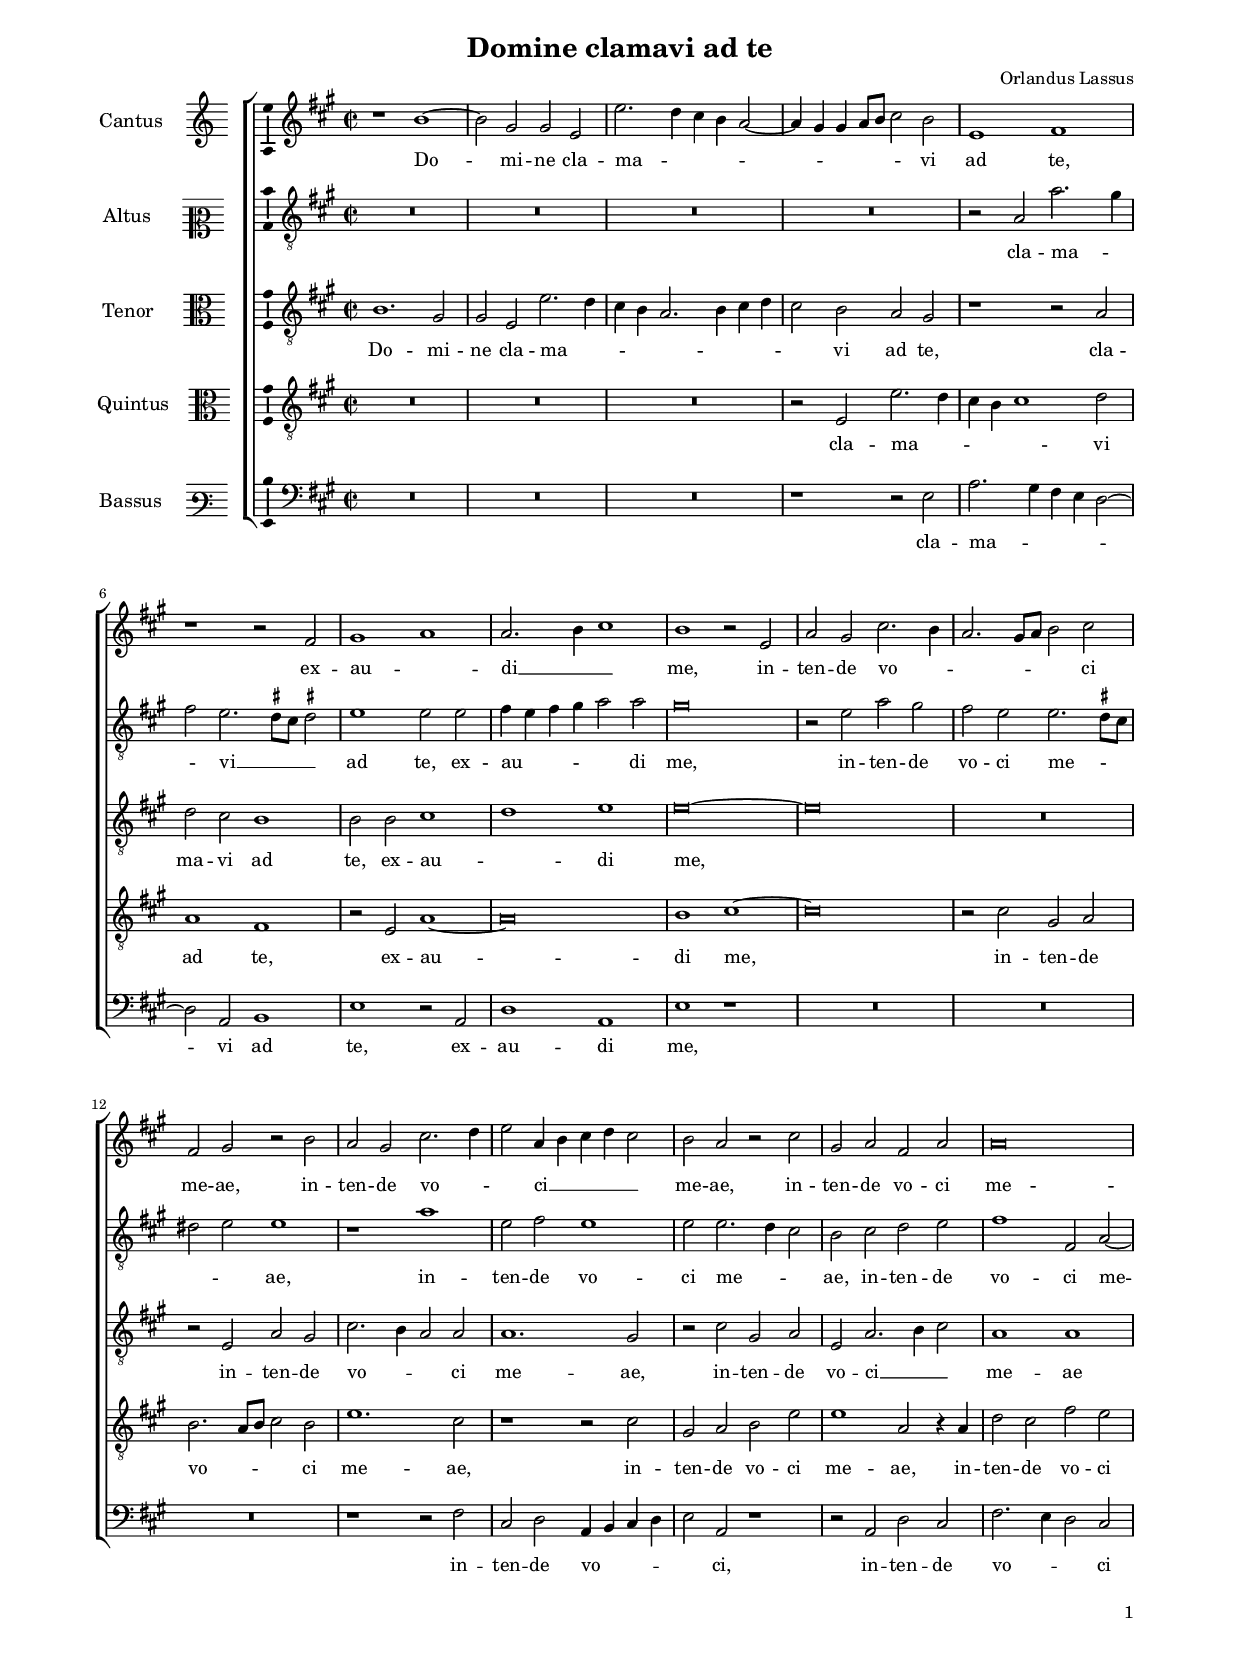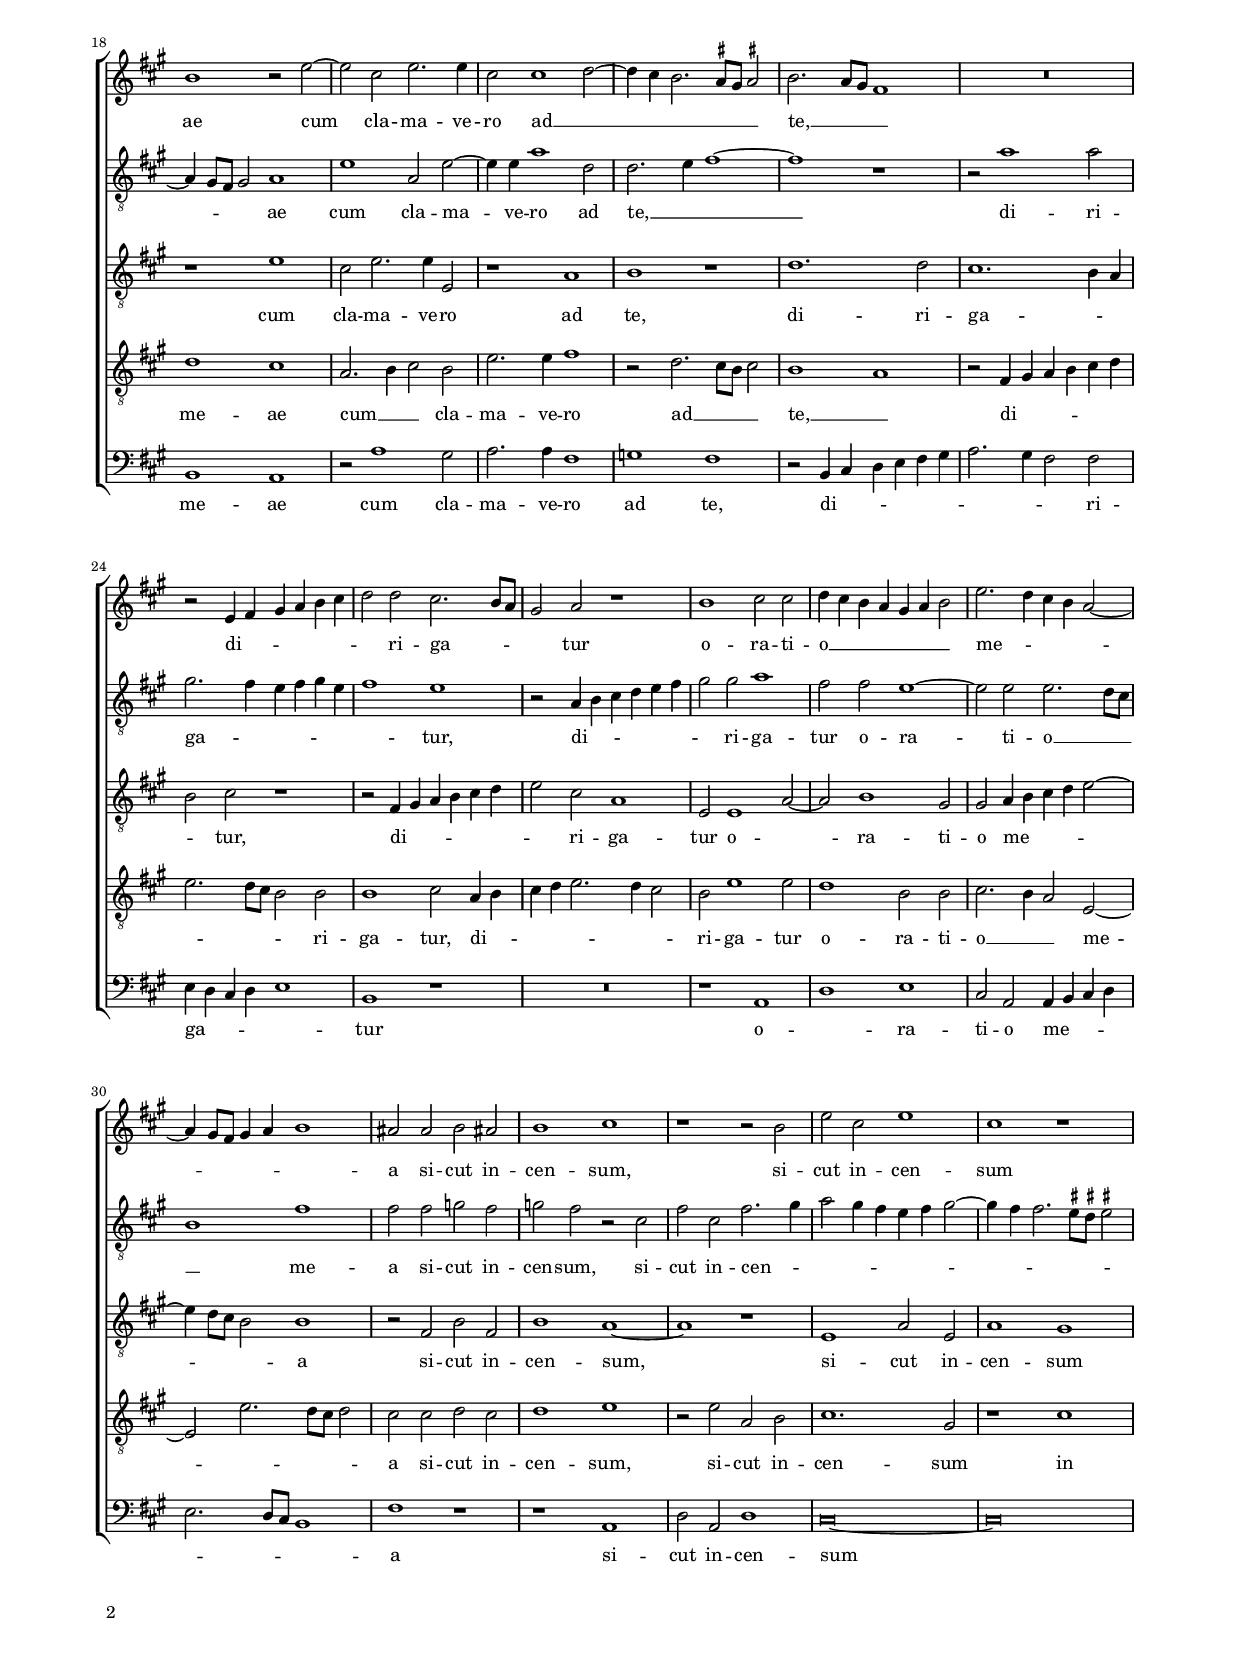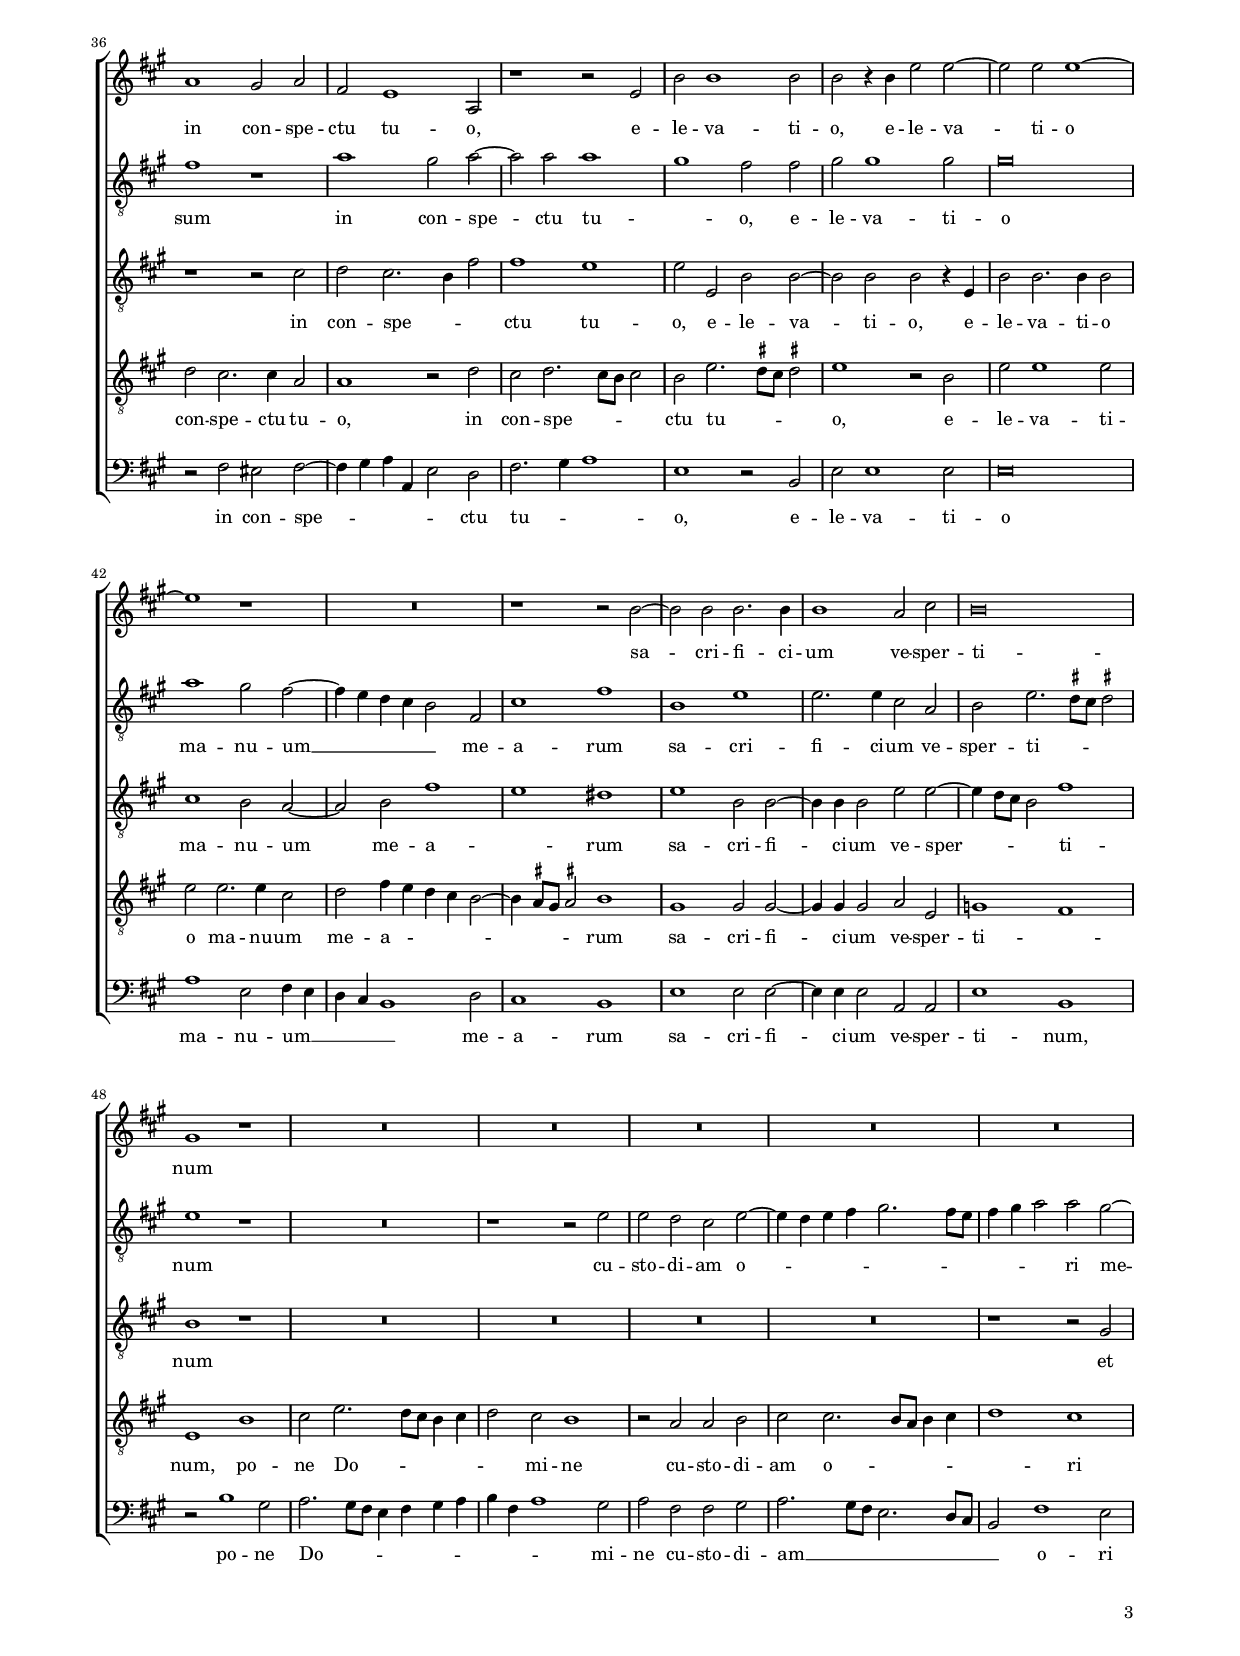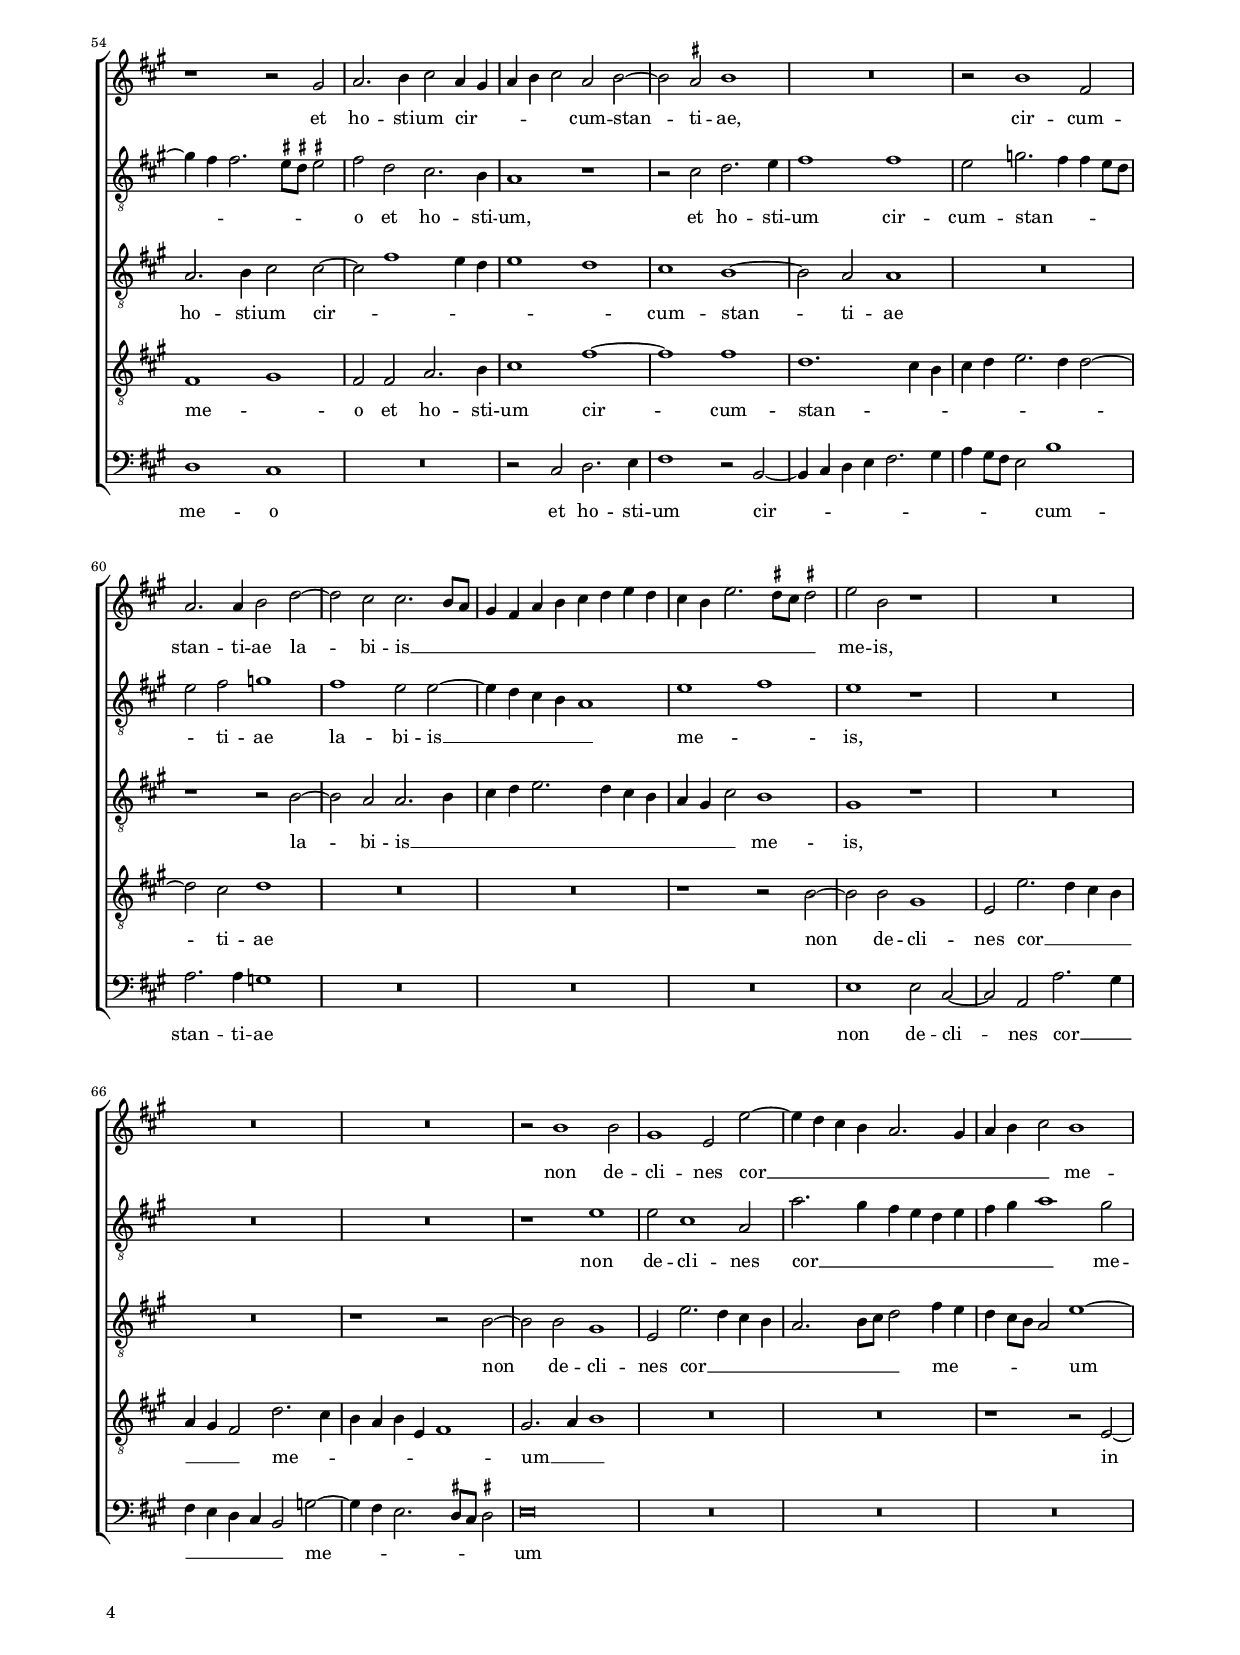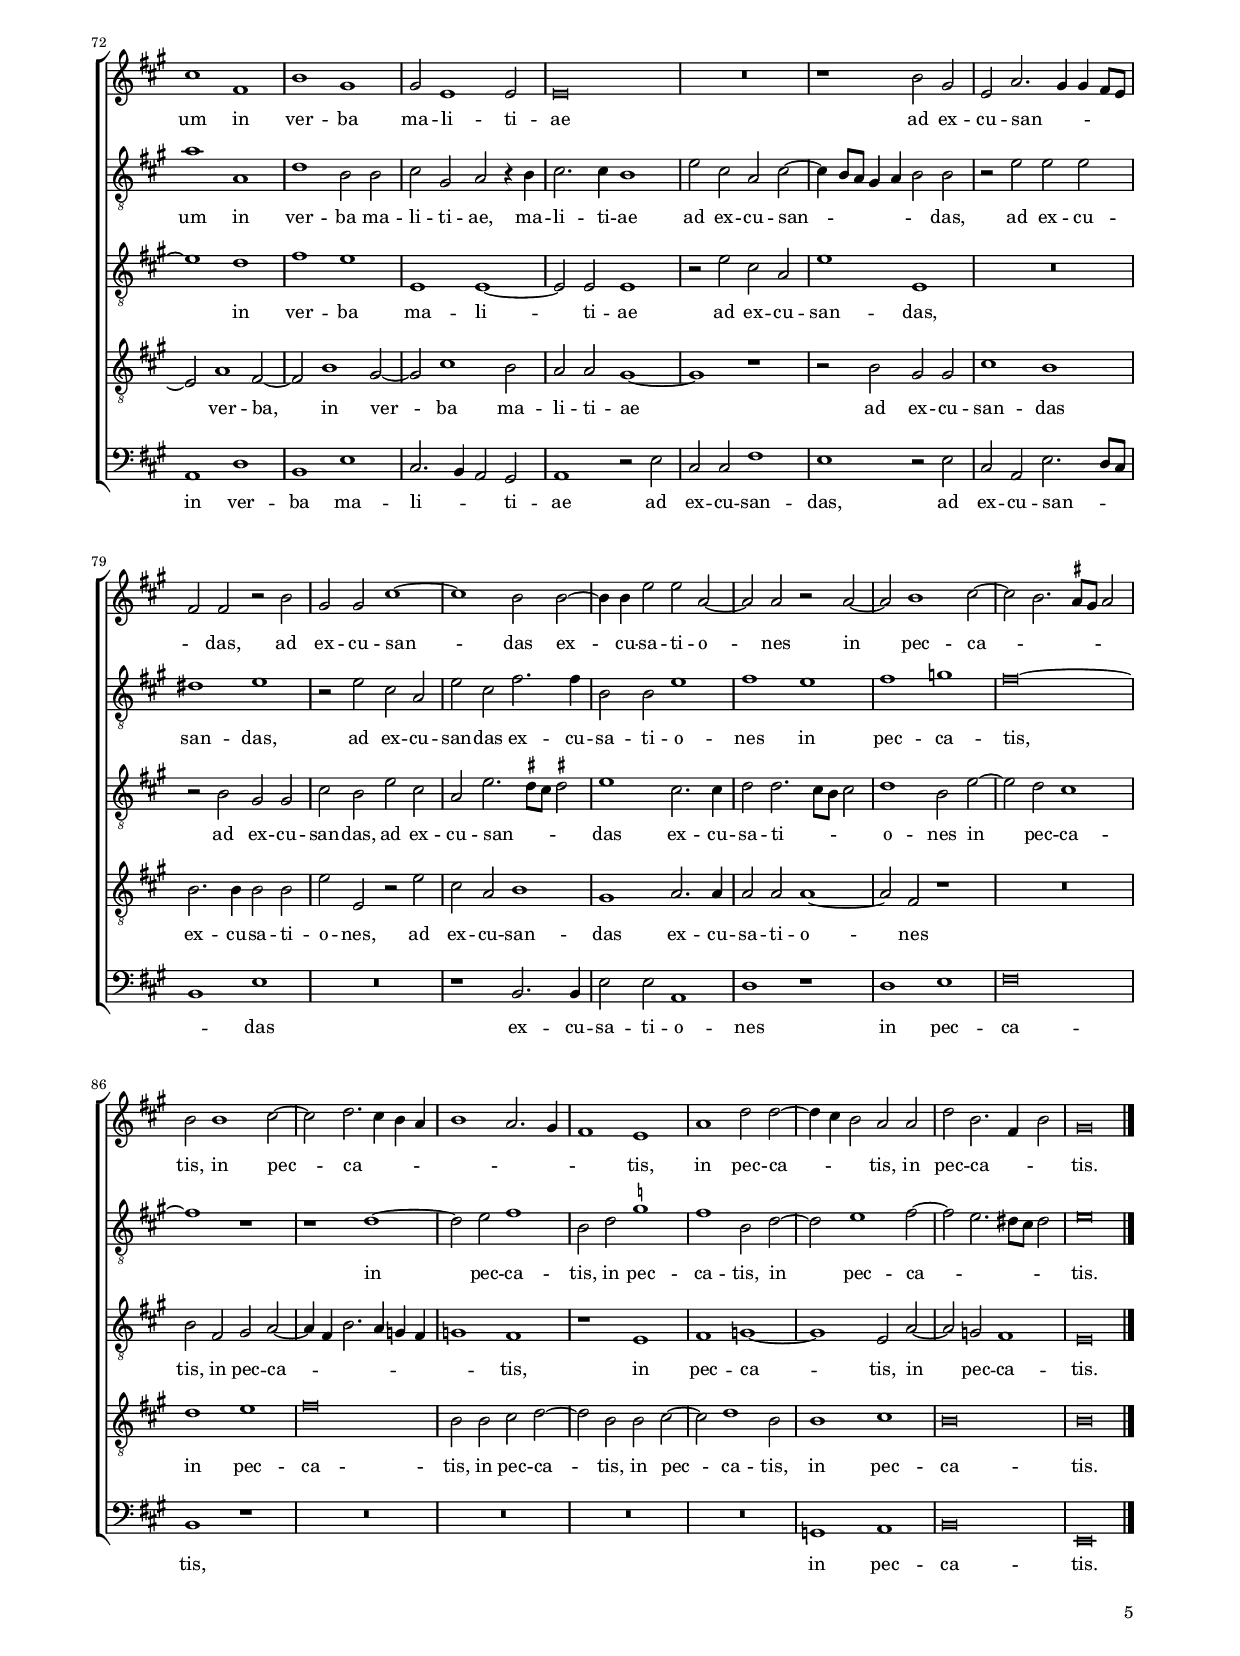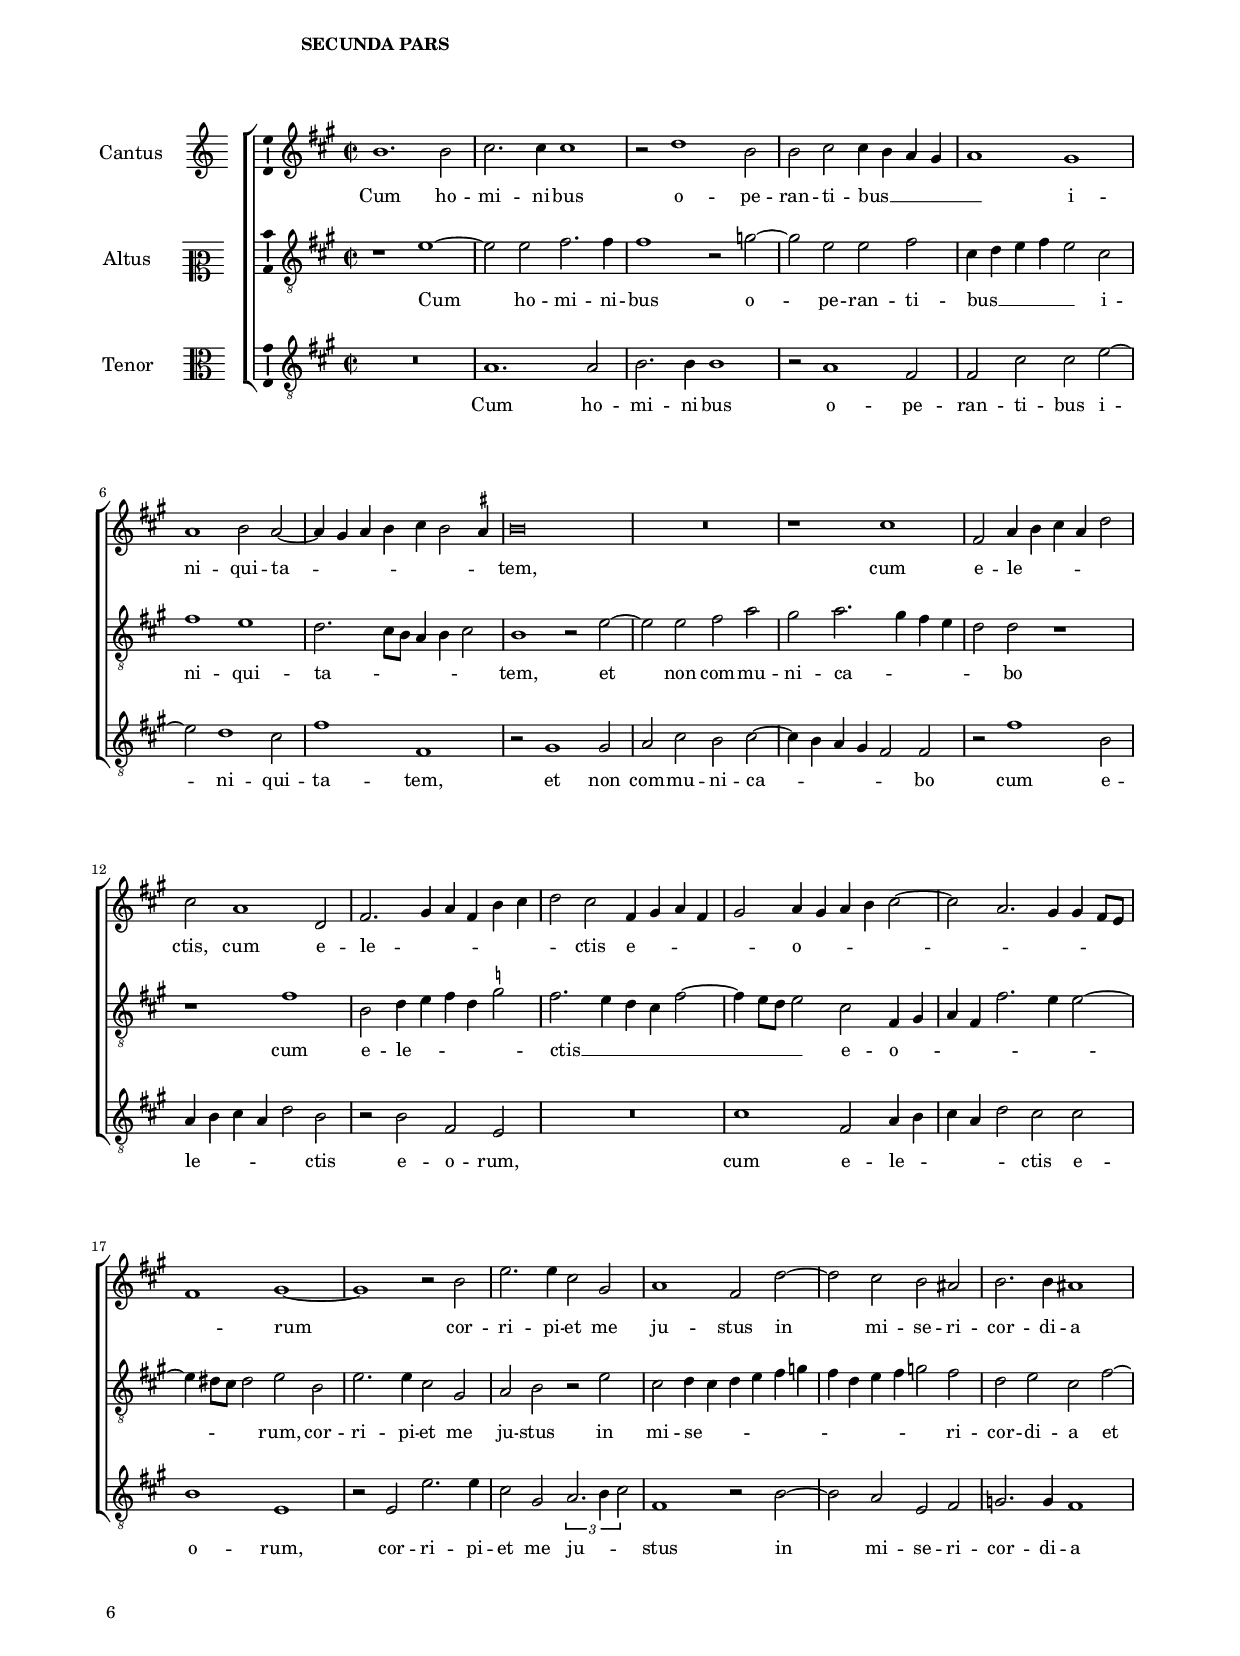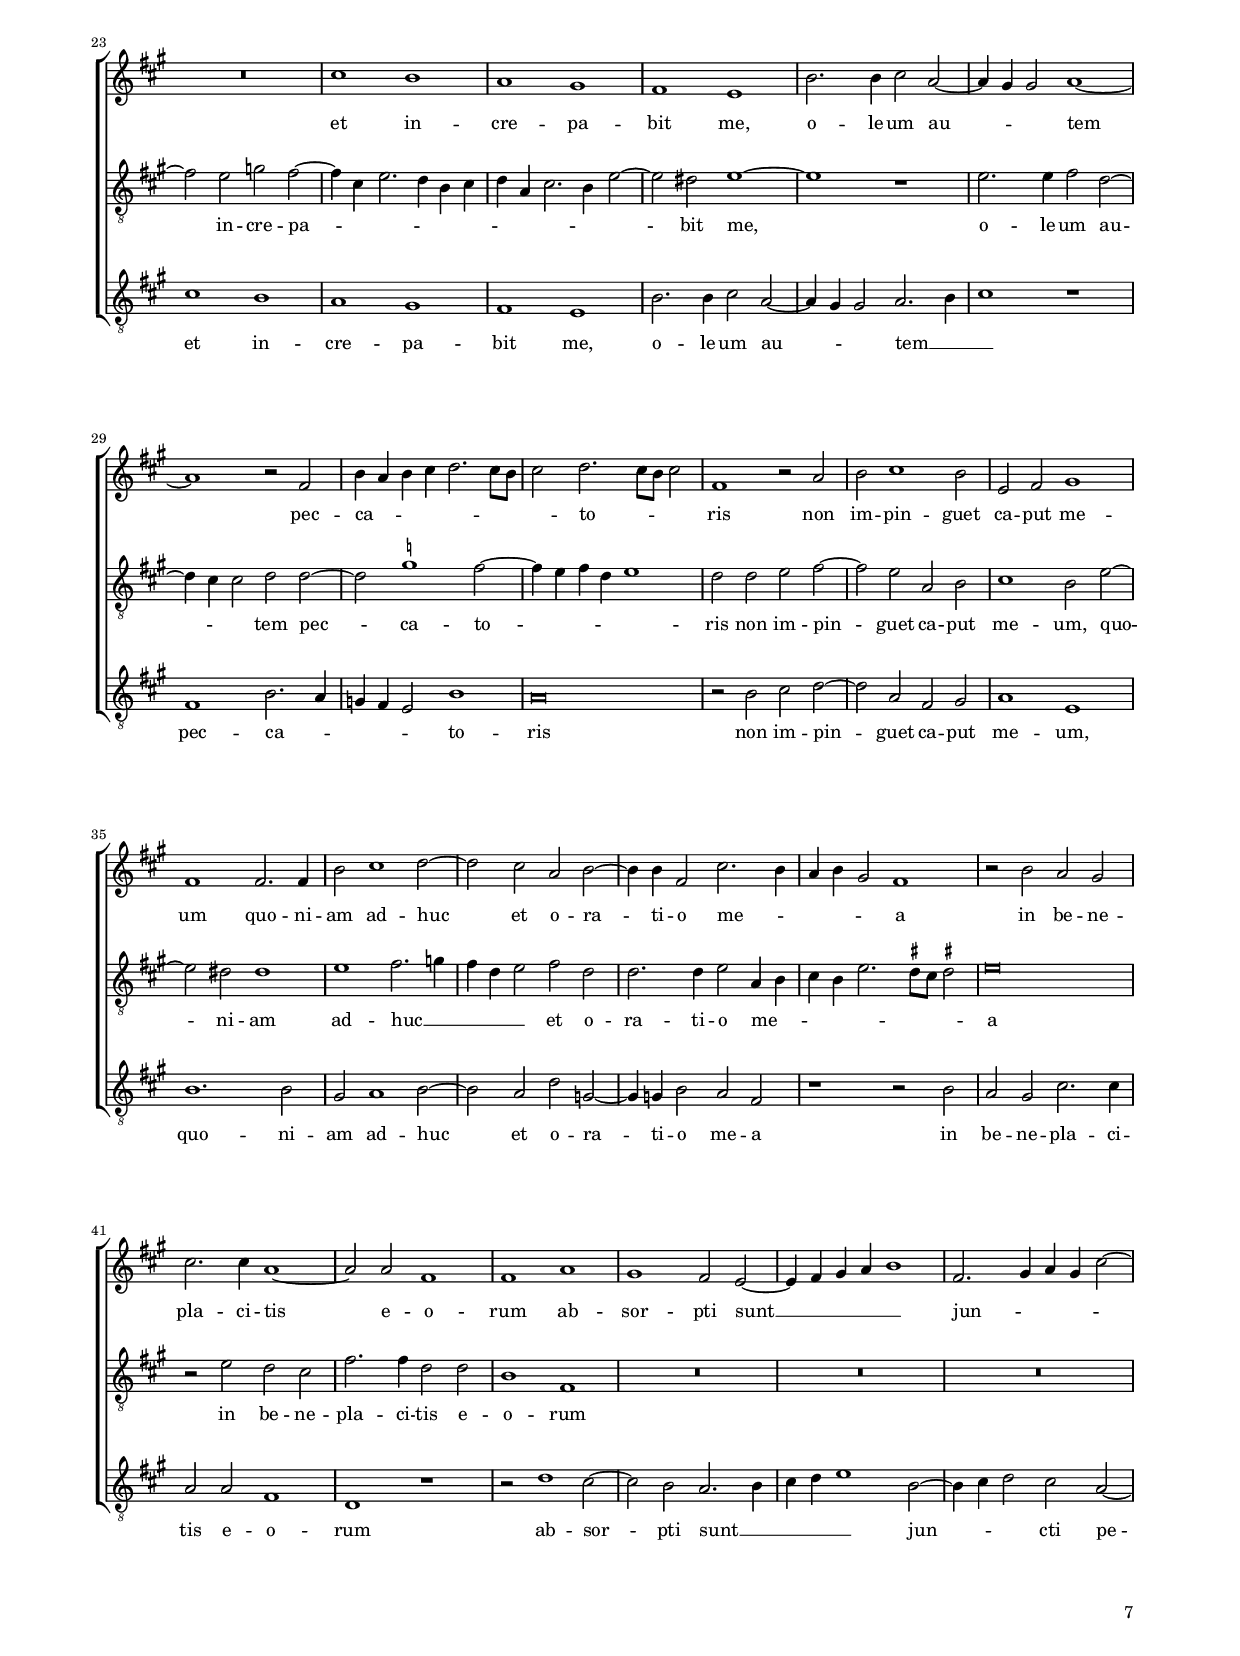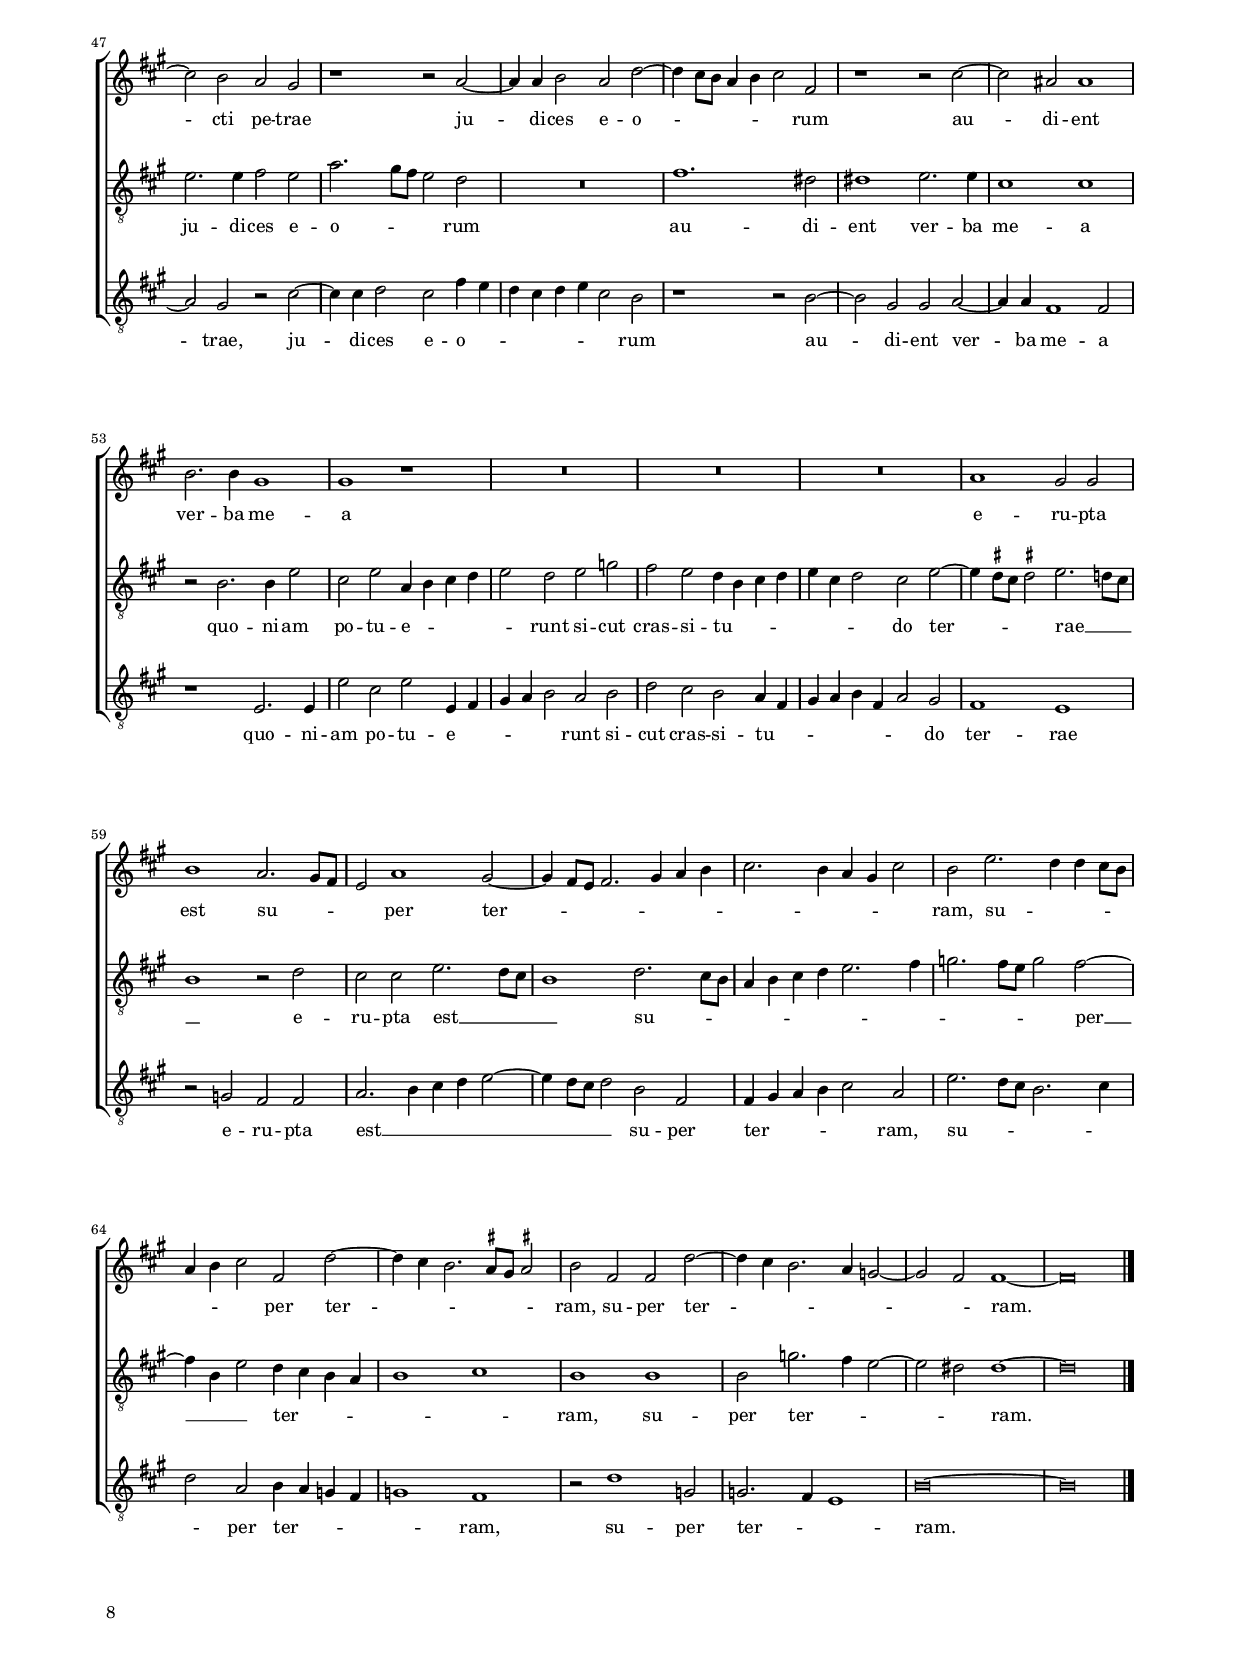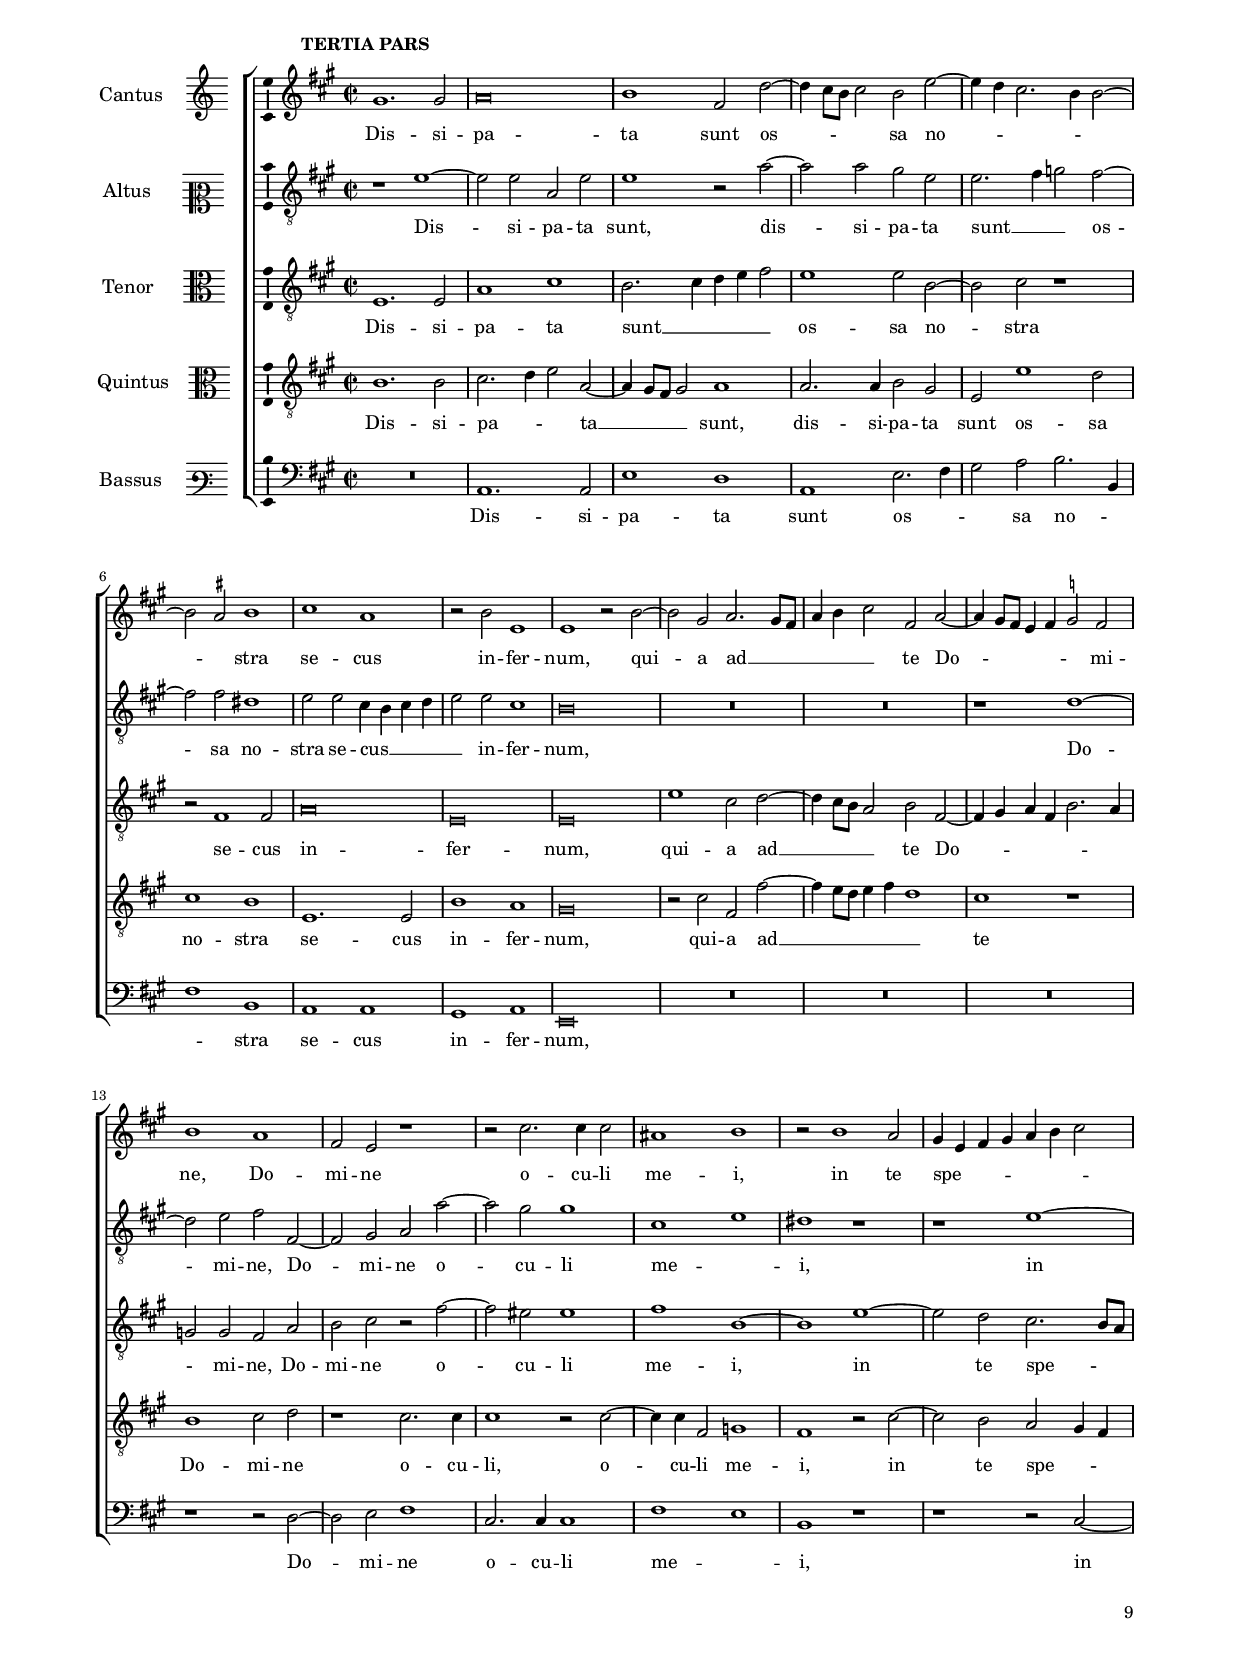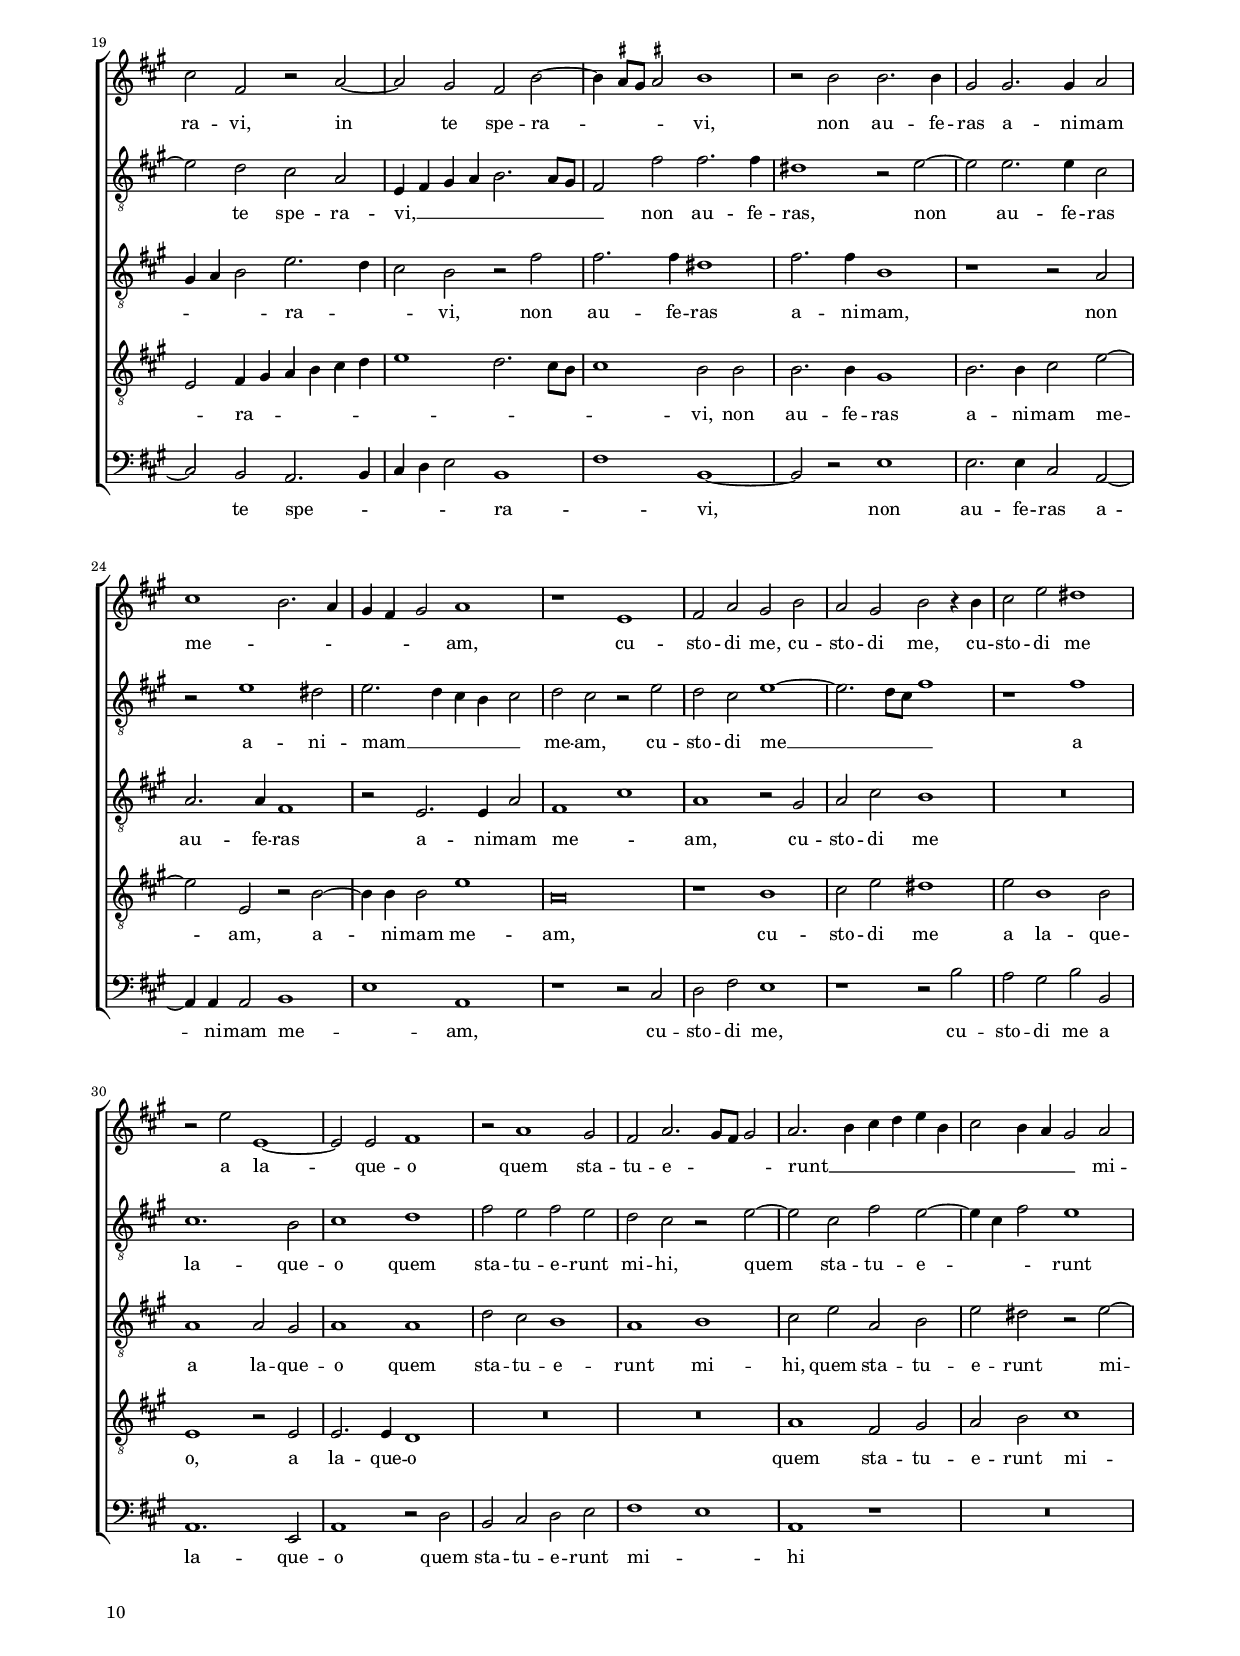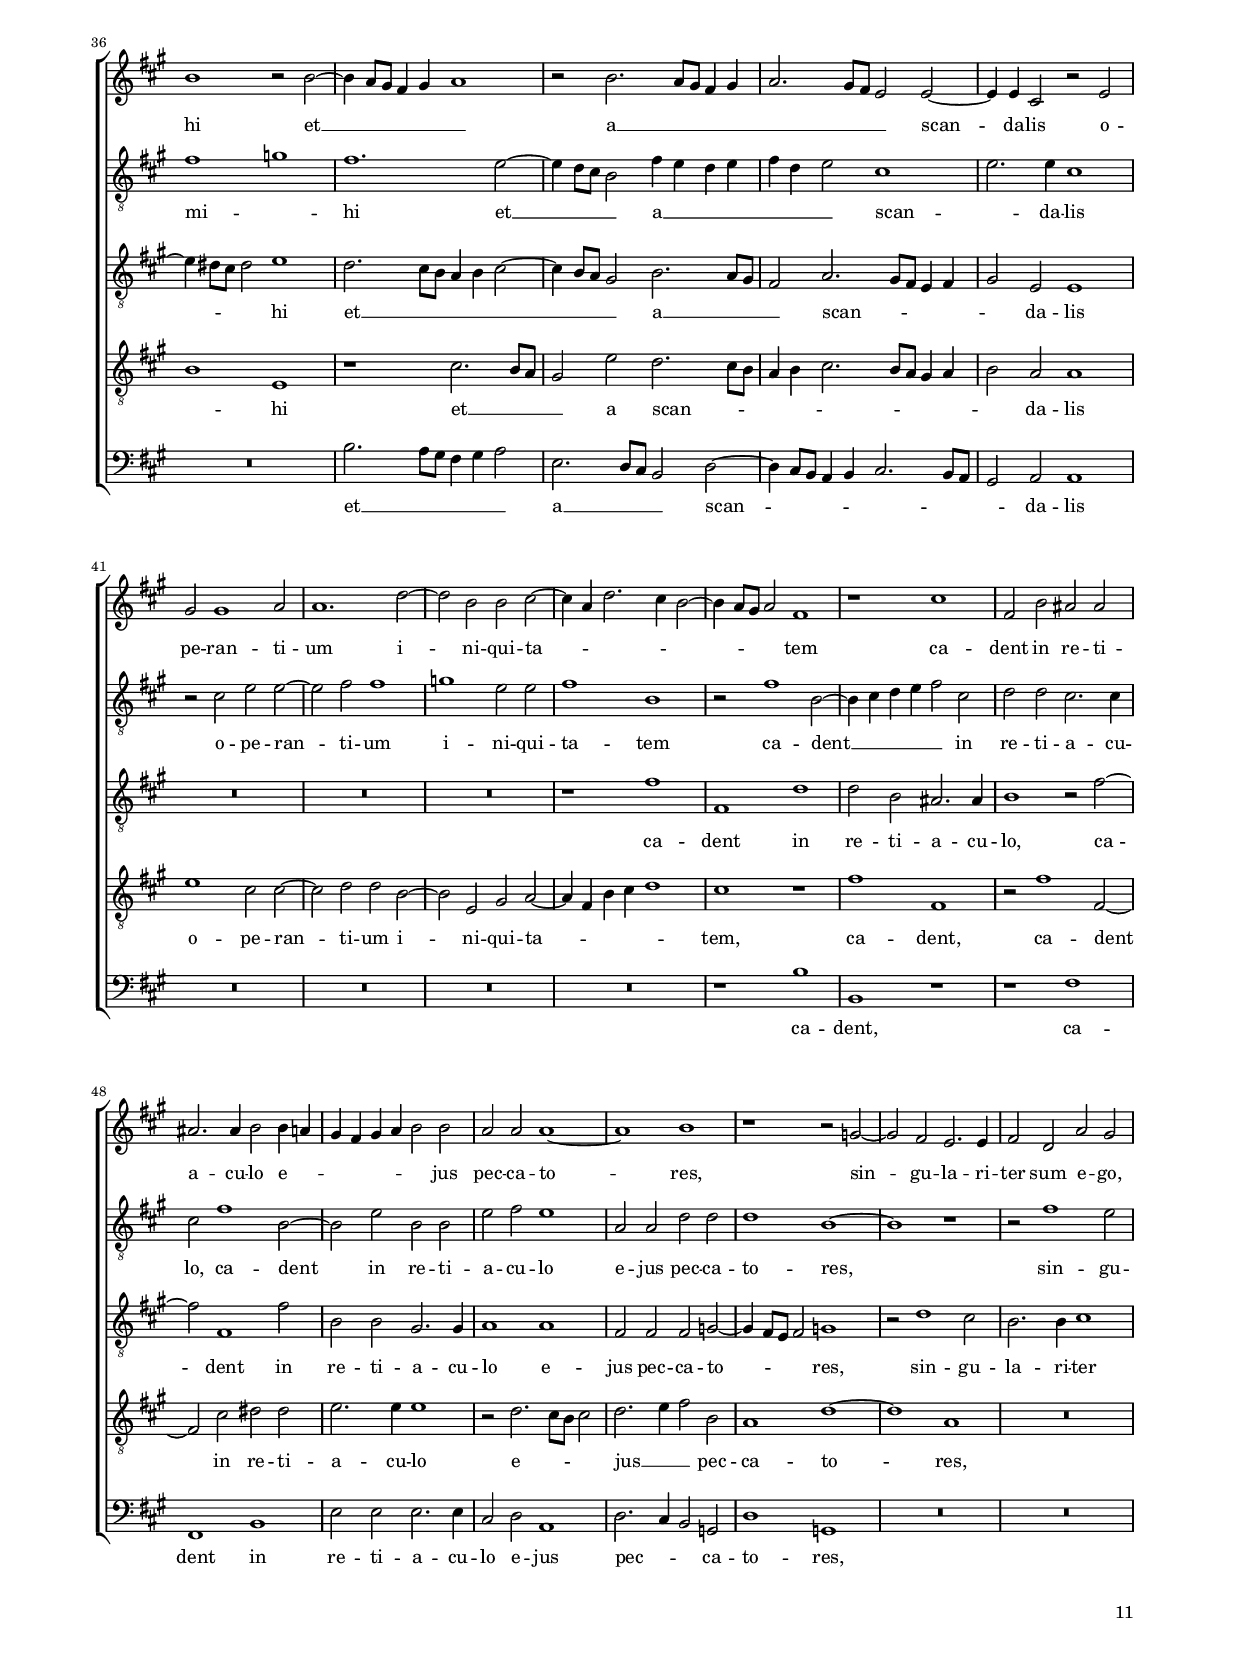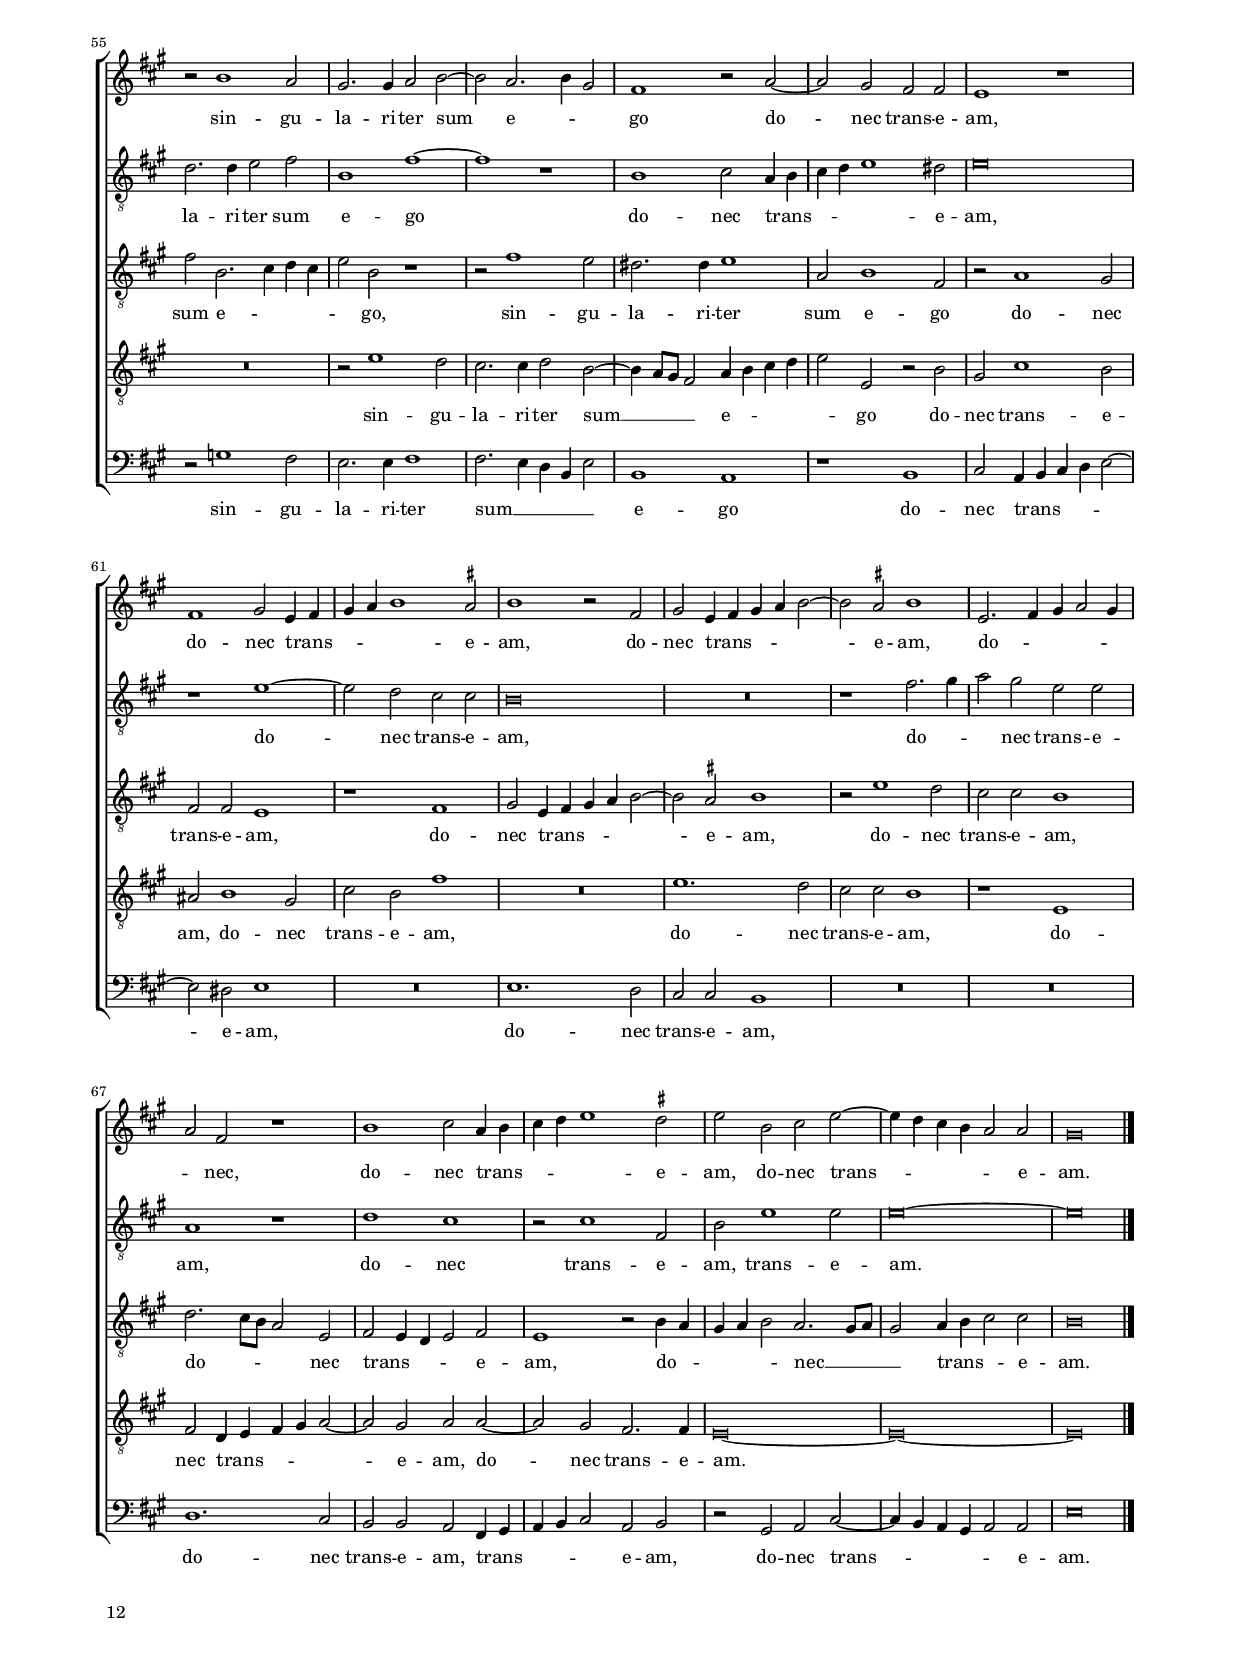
\header
{
  title="Domine clamavi ad te"
  composer="Orlandus Lassus"
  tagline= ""
}

\version "2.22.0"
\include "deutsch.ly"
#(set-global-staff-size 15)
#(ly:set-option 'point-and-click #f)

	
	ficta = { \once \set suggestAccidentals = ##t }
	
	forget = #(define-music-function (music) (ly:music?) #{
		\accidentalStyle forget
		$music
		\accidentalStyle default
		#})
    
    m = \melisma
    me = \melismaEnd


\paper
	{
	top-margin = 1.7 \cm
	bottom-margin = 1.1 \cm
	left-margin = 1.8 \cm
	right-margin = 1.8 \cm
	ragged-bottom = ##f
	ragged-last-bottom = ##f
	print-page-number = ##f
	score-system-spacing = #'((basic-distance . 16) (minimum-distance . 14) (padding . 5) (strechability . 150))
	system-system-spacing = #'((basic-distance . 16) (minimum-distance . 14) (padding . 5) (strechability . 150))
    oddFooterMarkup=\markup   \fill-line { "" \fromproperty #'page:page-number-string }
    evenFooterMarkup=\markup  \fill-line { \fromproperty #'page:page-number-string "" }
    last-bottom-spacing = #'((basic-distance . 12) (minimum-distance . 7) (padding . 4))
%	systems-per-page = 3
%	min-systems-per-page = 3
	}

global = {
	\key c \major
	\time 2/2 \set Score.measureLength = #(ly:make-moment 2/1)
    \set Score.tempoHideNote = ##t
    \tempo 2 = 90
    \skip 1*2*93 \bar "|." \pageBreak
	}
	

incipitcantus = \markup { \score {
	{
	\set Staff.instrumentName = \markup { \fontsize #1 "Cantus" }
	\key c \major
	\clef violin
	s4 \bar ""
	}
	\layout  {
	raggedright = ##t
	indent = 1.8 \cm
	line-width = 2.5 \cm
	\context { \Staff \remove Time_signature_engraver }
	\override Staff.Clef.Y-extent = #'(0 . 0)
	}} \hspace #1 }
      
      
incipitaltus = \markup { \score {
	{
	\set Staff.instrumentName = \markup { \fontsize #1 "Altus" }
	\key c \major
	\clef mezzosoprano
	s4 \bar ""
	}
	\layout  {
	raggedright = ##t
	indent = 1.8 \cm
	line-width = 2.5 \cm
	\context { \Staff \remove Time_signature_engraver }
	\override Staff.Clef.Y-extent = #'(0 . 0)
	}} \hspace #1 }


incipittenor = \markup { \score {
	{
	\set Staff.instrumentName = \markup { \fontsize #1 "Tenor" }
	\key c \major
	\clef alto
	s4 \bar ""
	}
	\layout  {
	raggedright = ##t
	indent = 1.8 \cm
	line-width = 2.5 \cm
	\context { \Staff \remove Time_signature_engraver }
	\override Staff.Clef.Y-extent = #'(0 . 0)
	}} \hspace #1 }
      
      
incipitquintus = \markup { \score {
	{
	\set Staff.instrumentName = \markup { \fontsize #1 "Quintus" }
	\key c \major
	\clef alto
	s4 \bar ""
	}
	\layout  {
	raggedright = ##t
	indent = 1.8 \cm
	line-width = 2.5 \cm
	\context { \Staff \remove Time_signature_engraver }
	\override Staff.Clef.Y-extent = #'(0 . 0)
	}} \hspace #1 }
      
      
incipitbassus = \markup { \score {
	{
	\set Staff.instrumentName = \markup { \fontsize #1 "Bassus" }
	\key c \major
	\clef varbaritone
	s4 \bar ""
	}
	\layout  {
	raggedright = ##t
	indent = 1.8 \cm
	line-width = 2.5 \cm
	\context { \Staff \remove Time_signature_engraver }
	\override Staff.Clef.Y-extent = #'(0 . 0)
	}} \hspace #1 }


cantus = \relative c''
	{
	r1 d~
	d2 h h g 
	g'2. \m f4 e d c2~
	c4 h h c8 d e2 \me d
%5
	g,1 a |
	r1 r2 a
	h1 \m c \me
	c2. \m d4 e1 \me
	d1 r2 g,
%10
	c2 h e2. \m d4 |
	c2. h8 c d2 \me e
	a,2 h r d
	c2 h e2. \m f4
	g2 \me c,4 \m d e f e2 \me
%15
	d2 c r e |
	h2 c a c
	c\breve
	d1 r2 g~
	g2 e g2. g4
%20
	e2 e1 \m f2~ |
	f4 e d2. \ficta cis8 h \ficta cis!2 \me
	d2. \m c8 h a1 \me
	R\breve
	r2 g4 \m a h c d e
%25
	f2 \me f e2. \m d8 c |
	h2 \me c r1
	d1 e2 e
	f4 \m e d c h c d2 \me
	g2. \m f4 e d c2~
%30
	c4 h8 a h4 c d1 \me |
	cis2 cis d cis!
	d1 e
	r1 r2 d
	g2 e g1
%35
	e1 r |
	c1 h2 c
	a2 g1 c,2
	r1 r2 g'
	d'2 d1 d2
%40
	d2 r4 d g2 g~ |
	g2 g g1~
	g1 r
	R\breve
	r1 r2 d~
%45
	d2 d d2. d4 |
	d1 c2 e
	d\breve
	h1 r
	R\breve
%50
	R\breve |
	R\breve
	R\breve
	R\breve
	r1 r2 h
%55
	c2. d4 e2 c4 \m h |
	c4 d e2 \me c d~
	d2 \ficta cis d1
	R\breve
	r2 d1 a2
%60
	c2. c4 d2 f~ |
	f2 e e2. \m d8 c
	h4 a c d e f g f
	e4 d g2. \ficta fis8 e \ficta fis!2 \me
	g2 d r1
%65
	R\breve |
	R\breve
	R\breve
	r2 d1 d2
	h1 g2 g'~
%70
	g4 \m f e d c2. h4 |
	c4 d e2 \me d1
	e1 a,
	d1 h
	h2 g1 g2
%75
	g\breve |
	R\breve
	r1 d'2 h
	g2 c2. \m h4 h a8 g
	a2 \me a r d
%80
	h2 h e1~ |
	e1 d2 d~
	d4 d g2 g c,~
	c2 c r c~
	c2 d1 e2~
%85
	e2 \m d2. \ficta cis8 h \ficta cis2 \me |
	d2 d1 e2~
	e2 f2. \m e4 d c
	d1 c2. h4
	a1 \me g
%90
	c1 f2 f~ |
	f4 \m e d2 \me c c
	f2 d2. \m a4 d2 \me
	h\breve |
	}


altus = \relative c'
	{
	R\breve
	R\breve
	R\breve
	R\breve
%5
	r2 c c'2. \m h4 |
	a2 \me g2. \m \ficta fis8 e \ficta fis!2 \me
	g1 g2 g
	a4 \m g a h c2 \me c
	h\breve
%10
	r2 g c h |
	a2 g g2. \m \ficta fis8 e
	fis2 g \me g1
	r1 c
	g2 a g1
%15
	g2 g2. \m f4 e2 \me |
	d2 e f g
	a1 a,2 c~
	c4 \m h8 a h2 \me c1
	g'1 c,2 g'~
%20
	g4 g c1 f,2 |
	f2. \m g4 a1~
	a1 \me r
	r2 c1 c2
	h2. \m a4 g a h g
%25
	a1 \me g |
	r2 c,4 \m d e f g a
	h2 \me h c1
	a2 a g1~
	g2 g g2. \m f8 e
%30
	d1 \me a' |
	a2 a b a
	b2 a r e
	a2 e a2. \m h4
	c2 h4 a g a h2~
%35
	h4 a a2. \ficta gis8 \ficta fis \ficta gis!2 \me |
	a1 r
	c1 h2 c~
	c2 c c1 \m
	h1 \me a2 a
%40
	h2 h1 h2 |
	h\breve
	c1 h2 a~
	a4 \m g f e d2 \me a
	e'1 a
%45
	d,1 g |
	g2. g4 e2 c
	d2 g2. \m \ficta fis8 e \ficta fis!2 \me
	g1 r
	R\breve
%50
	r1 r2 g |
	g2 f e g~
	g4 \m f g a h2. a8 g
	a4 h c2 \me c h~
	h4 \m a a2. \ficta gis8 \ficta fis \ficta gis!2 \me
%55
	a2 f e2. d4 |
	c1 r
	r2 e f2. g4
	a1 a
	g2 b2. \m a4 a g8 f
%60
	g2 \me a b1 |
	a1 g2 g~
	g4 \m f e d c1 \me
	g'1 \m a \me
	g1 r
%65
	R\breve |
	R\breve
	R\breve
	r1 g
	g2 e1 c2
%70
	c'2. \m h4 a g f g |
	a4 h c1 \me h2
	c1 c,
	f1 d2 d
	e2 h c r4 d
%75
	e2. e4 d1 |
	g2 e c e~
	e4 \m d8 c h4 c d2 \me d
	r2 g g g
	fis1 g
%80
	r2 g e c |
	g'2 e a2. a4
	d,2 d g1
	a1 g
	a1 b
%85
	a\breve~ |
	a1 r
	r1 f~
	f2 g a1
	d,2 f \ficta b1
%90
	a1 d,2 f~ |
	f2 g1 a2~
	a2 \m g2. fis8 e fis2 \me
	g\breve |
	}


tenor = \relative c'
	{
	d1. h2
	h2 g g'2. \m f4
	e4 d c2. d4 e f
	e2 \me d c h
%5
	r1 r2 c |
	f2 e d1
	d2 d e1 \m
	f1 \me g
	g\breve~
%10
	g\breve |
	R\breve
	r2 g, c h
	e2. \m d4 c2 \me c
	c1. h2
%15
	r2 e h c |
	g2 c2. \m d4 e2 \me
	c1 c
	r1 g'
	e2 g2. g4 g,2
%20
	r1 c |
	d1 r
	f1. f2
	e1. \m d4 c
	d2 \me e r1
%25
	r2 a,4 \m h c d e f |
	g2 \me e c1
	g2 g1 \m c2~
	c2 \me d1 h2
	h2 c4 \m d e f g2~
%30
	g4 f8 e d2 \me d1 |
	r2 a d a
	d1 c~
	c1 r
	g1 c2 g
%35
	c1 h |
	r1 r2 e
	f2 e2. \m d4 a'2 \me
	a1 g
	g2 g, d'2 d~
%40
	d2 d d r4 g, |
	d'2 d2. d4 d2
	e1 d2 c~
	c2 d a'1 \m
	g1 \me fis
%45
	g1 d2 d~ |
	d4 d d2 g g~
	g4 \m f8 e d2 \me a'1
	d,1 r
	R\breve
%50
	R\breve |
	R\breve
	R\breve
	r1 r2 h
	c2. d4 e2 e~
%55
	e2 \m a1 g4 f |
	g1 f \me
	e1 d~
	d2 c c1
	R\breve
%60
	r1 r2 d~ |
	d2 c c2. \m d4
	e4 f g2. f4 e d
	c4 h e2 \me d1
	h1 r
%65
	R\breve |
	R\breve
	r1 r2 d~
	d2 d h1
	g2 g'2. \m f4 e d
%70
	c2. d8 e f2 \me a4 \m g |
	f4 e8 d c2 \me g'1~
	g1 f
	a1 g
	g,1 g~
%75
	g2 g g1 |
	r2 g' e c
	g'1 g,
	R\breve
	r2 d' h h
%80
	e2 d g e |
	c2 g'2. \m \ficta fis8 e \ficta fis!2 \me
	g1 e2. e4
	f2 f2. \m e8 d e2 \me
	f1 d2 g~
%85
	g2 f e1 |
	d2 a h c~
	c4 \m a d2. c4 b a
	b1 \me a
	r1 g
%90
	a1 b~ |
	b1 g2 c~
	c2 b a1
	g\breve |
	}


quintus = \relative c'
	{
	R\breve
	R\breve
	R\breve
	r2 g g'2. \m f4
%5
	e4 d e1 \me f2 |
	c1 a
	r2 g c1~
	c\breve
	d1 e~
%10
	e\breve |
	r2 e h2 c
	d2. \m c8 d e2 \me d
	g1. e2
	r1 r2 e
%15
	h2 c d g |
	g1 c,2 r4 c
	f2 e a g
	f1 e
	c2. \m d4 e2 \me d
%20
	g2. g4 a1 |
	r2 f2. \m e8 d e2 \me
	d1 \m c1 \me
	r2 a4 \m h c d e f
	g2. f8 e d2 \me d
%25
	d1 e2 c4 \m d |
	e4 f g2. f4 e2 \me
	d2 g1 g2
	f1 d2 d
	e2. \m d4 c2 \me g~
%30
	g2 \m g'2. f8 e f2 \me |
	e2 e f e
	f1 g
	r2 g c, d
	e1. h2 |
%35
	r1 e |
	f2 e2. e4 c2
	c1 r2 f
	e2 f2. \m e8 d e2 \me
	d2 g2. \m \ficta fis8 e \ficta fis!2 \me
%40
	g1 r2 d |
	g2 g1 g2
	g2 g2. g4 e2
	f2 a4 \m g f e d2~
	d4 \ficta cis8 h \ficta cis!2 \me d1
%45
	h1 h2 h~ |
	h4 h h2 c g
	b1 \m a \me
	g1 d'
	e2 g2. \m f8 e d4 e
%50
	f2 \me e d1 |
	r2 c c d
	e2 e2. \m d8 c d4 e
	f1 \me e
	a,1 \m h \me
%55
	a2 a c2. d4 |
	e1 a~
	a1 a
	f1. \m e4 d
	e4 f g2. f4 f2~
%60
	f2 \me e f1 |
	R\breve
	R\breve
	r1 r2 d~
	d2 d h1
%65
	g2 g'2. \m f4 e d |
	c4 h a2 \me f'2. \m e4
	d4 c d g, a1 \me
	h2. \m c4 d1 \me
	R\breve
%70
	R\breve |
	r1 r2 g,~
	g2 c1 a2~
	a2 d1 h2~
	h2 e1 d2
%75
	c2 c h1~ |
	h1 r
	r2 d h h
	e1 d
	d2. d4 d2 d
%80
	g2 g, r g' |
	e2 c d1
	h1 c2. c4
	c2 c c1~
	c2 a r1
%85
	R\breve |
	f'1 g
	a\breve
	d,2 d e f~
	f2 d d e~
%90
	e2 f1 d2 |
	d1 e
	d\breve
	d\breve |
	}


bassus = \relative c
	{
	R\breve
	R\breve
	R\breve
	r1 r2 g'
%5
	c2. \m h4 a g f2~ |
	f2 \me c d1
	g1 r2 c,
	f1 c
	g'1 r
%10
	R\breve |
	R\breve
	R\breve
	r1 r2 a
	e2 f c4 \m d e f
%15
	g2 \me c, r1 |
	r2 c f e
	a2. \m g4 f2 \me e
	d1 c
	r2 c'1 h2
%20
	c2. c4 a1 |
	b1 a
	r2 d,4 \m e f g a h
	c2. h4 a2 \me a
	g4 \m f e f g1 \me
%25
	d1 r |
	R\breve
	r1 c \m
	f1 \me g
	e2 c c4 \m d e f
%30
	g2. f8 e d1 \me |
	a'1 r
	r1 c,
	f2 c f1
	e\breve~
%35
	e\breve |
	r2 a gis a~
	a4 \m h c c, g'2 \me f
	a2. \m h4 c1 \me
	g1 r2 d
%40
	g2 g1 g2 |
	g\breve
	c1 g2 a4 \m g
	f4 e d1 \me f2
	e1 d
%45
	g1 g2 g~ |
	g4 g g2 c, c
	g'1 d
	r2 d'1 h2
	c2. \m h8 a g4 a h c
%50
	d4 a c1 \me h2 |
	c2 a a h
	c2. \m h8 a g2. f8 e
	d2 \me a'1 g2
	f1 e
%55
	R\breve |
	r2 e f2. g4
	a1 r2 d,~
	d4 \m e f g a2. h4
	c4 h8 a g2 \me d'1
%60
	c2. c4 b1 |
	R\breve
	R\breve
	R\breve
	g1 g2 e~
%65
	e2 c c'2. \m h4 |
	a4 g f e d2 \me b'~
	b4 \m a g2. \ficta fis8 e \ficta fis!2 \me
	g\breve
	R\breve
%70
	R\breve |
	R\breve
	c,1 f
	d1 g
	e2. \m d4 c2 \me h
%75
	c1 r2 g' |
	e2 e a1
	g1 r2 g
	e2 c g'2. \m f8 e
	d1 \me g
%80
	R\breve |
	r1 d2. d4
	g2 g c,1
	f1 r
	f1 g
%85
	a\breve |
	d,1 r
	R\breve
	R\breve
	R\breve
%90
	R\breve |
	b1 c
	d\breve
	g,\breve |
	}


lyricscantus = \lyricmode {
	Do -- mi -- ne cla -- ma -- vi ad te,
	ex -- au -- di __ me,
	in -- ten -- de vo -- ci me -- ae,
	in -- ten -- de vo -- ci __ me -- ae,
	in -- ten -- de vo -- ci me -- ae
	cum cla -- ma -- ve -- ro ad __ te, __
	di -- ri -- ga -- tur o -- ra -- ti -- o __ me -- a
	si -- cut in -- cen -- sum,
	si -- cut in -- cen -- sum
	in con -- spe -- ctu tu -- o,
	e -- le -- va -- ti -- o,
	e -- le -- va -- ti -- o sa -- cri -- fi -- ci -- um ve -- sper -- ti -- num
	et ho -- sti -- um cir -- cum -- stan -- ti -- ae,
	cir -- cum -- stan -- ti -- ae la -- bi -- is __ me -- is,
	non de -- cli -- nes cor __ me -- um in ver -- ba ma -- li -- ti -- ae
	ad ex -- cu -- san -- das,
	ad ex -- cu -- san -- das ex -- cu -- sa -- ti -- o -- nes in pec -- ca -- tis,
	in pec -- ca -- tis,
	in pec -- ca -- tis,
	in pec -- ca -- tis.
	}


lyricsaltus = \lyricmode {
	cla -- ma -- vi __ ad te,
	ex -- au -- di me,
	in -- ten -- de vo -- ci me -- ae,
	in -- ten -- de vo -- ci me -- ae,
	in -- ten -- de vo -- ci me -- ae
	cum cla -- ma -- ve -- ro ad te, __
	di -- ri -- ga -- tur,
	di -- ri -- ga -- tur o -- ra -- ti -- o __ me -- a
	si -- cut in -- cen -- sum,
	si -- cut in -- cen -- sum
	in con -- spe -- ctu tu -- o,
	e -- le -- va -- ti -- o ma -- nu -- um __ me -- a -- rum
	sa -- cri -- fi -- ci -- um ve -- sper -- ti -- num
	cu -- sto -- di -- am o -- ri me -- o
	et ho -- sti -- um,
	et ho -- sti -- um cir -- cum -- stan -- ti -- ae
	la -- bi -- is __ me -- is,
	non de -- cli -- nes cor __ me -- um in ver -- ba ma -- li -- ti -- ae,
	ma -- li -- ti -- ae
	ad ex -- cu -- san -- das,
	ad ex -- cu -- san -- das,
	ad ex -- cu -- san -- das ex -- cu -- sa -- ti -- o -- nes in pec -- ca -- tis,
	in pec -- ca -- tis,
	in pec -- ca -- tis,
	in pec -- ca -- tis.
	}


lyricstenor = \lyricmode {
	Do -- mi -- ne cla -- ma -- vi ad te,
	cla -- ma -- vi ad te,
	ex -- au -- di me,
	in -- ten -- de vo -- ci me -- ae,
	in -- ten -- de vo -- ci __ me -- ae
	cum cla -- ma -- ve -- ro ad te,
	di -- ri -- ga -- tur,
	di -- ri -- ga -- tur o -- ra -- ti -- o me -- a
	si -- cut in -- cen -- sum,
	si -- cut in -- cen -- sum
	in con -- spe -- ctu tu -- o,
	e -- le -- va -- ti -- o,
	e -- le -- va -- ti -- o ma -- nu -- um me -- a -- rum
	sa -- cri -- fi -- ci -- um ve -- sper -- ti -- num
	et ho -- sti -- um cir -- cum -- stan -- ti -- ae
	la -- bi -- is __ me -- is,
	non de -- cli -- nes cor __ me -- um in ver -- ba ma -- li -- ti -- ae
	ad ex -- cu -- san -- das,
	ad ex -- cu -- san -- das,
	ad ex -- cu -- san -- das ex -- cu -- sa -- ti -- o -- nes in pec -- ca -- tis,
	in pec -- ca -- tis,
	in pec -- ca -- tis,
	in pec -- ca -- tis.
	}


lyricsquintus = \lyricmode {
	cla -- ma -- vi ad te,
	ex -- au -- di me,
	in -- ten -- de vo -- ci me -- ae,
	in -- ten -- de vo -- ci me -- ae,
	in -- ten -- de vo -- ci me -- ae
	cum __ cla -- ma -- ve -- ro ad __ te, __
	di -- ri -- ga -- tur,
	di -- ri -- ga -- tur o -- ra -- ti -- o __ me -- a
	si -- cut in -- cen -- sum,
	si -- cut in -- cen -- sum
	in con -- spe -- ctu tu -- o,
	in con -- spe -- ctu tu -- o,
	e -- le -- va -- ti -- o ma -- nu -- um me -- a -- rum
	sa -- cri -- fi -- ci -- um ve -- sper -- ti -- num,
	po -- ne Do -- mi -- ne cu -- sto -- di -- am o -- ri me -- o
	et ho -- sti -- um cir -- cum -- stan -- ti -- ae
	non de -- cli -- nes cor __ me -- um __ in ver -- ba,
	in ver -- ba ma -- li -- ti -- ae
	ad ex -- cu -- san -- das ex -- cu -- sa -- ti -- o -- nes,
	ad ex -- cu -- san -- das ex -- cu -- sa -- ti -- o -- nes
	in pec -- ca -- tis,
	in pec -- ca -- tis,
	in pec -- ca -- tis,
	in pec -- ca -- tis.
	}


lyricsbassus = \lyricmode {
	cla -- ma -- vi ad te,
	ex -- au -- di me,
	in -- ten -- de vo -- ci,
	in -- ten -- de vo -- ci me -- ae
	cum cla -- ma -- ve -- ro ad te,
	di -- ri -- ga -- tur o -- ra -- ti -- o me -- a
	si -- cut in -- cen -- sum
	in con -- spe -- ctu tu -- o,
	e -- le -- va -- ti -- o ma -- nu -- um __ me -- a -- rum
	sa -- cri -- fi -- ci -- um ve -- sper -- ti -- num,
	po -- ne Do -- mi -- ne cu -- sto -- di -- am __ o -- ri me -- o
	et ho -- sti -- um cir -- cum -- stan -- ti -- ae
	non de -- cli -- nes cor __ me -- um
	in ver -- ba ma -- li -- ti -- ae
	ad ex -- cu -- san -- das,
	ad ex -- cu -- san -- das ex -- cu -- sa -- ti -- o -- nes
	in pec -- ca -- tis,
	in pec -- ca -- tis.
	}


\score
{  
    \transpose c a, {
	\new ChoirStaff \with { \override StaffGrouper.staff-staff-spacing.basic-distance = #12 }
	<<

	\new Staff << \global
	\new Voice="v1" {
		\set Staff.instrumentName=\incipitcantus
		\set Staff.midiInstrument = "reed organ"
		\clef violin
		\cantus }
	\new Lyrics \lyricsto "v1" {\lyricscantus }
	>>


	\new Staff << \global
	\new Voice="v2" {
		\set Staff.instrumentName=\incipitaltus
		\set Staff.midiInstrument = "reed organ"
		\clef "G_8" 
		\altus}
	\new Lyrics \lyricsto "v2" {\lyricsaltus }
	>>


	\new Staff << \global
	\new Voice="v3" {
		\set Staff.instrumentName=\incipittenor
		\set Staff.midiInstrument = "reed organ"
		\clef "G_8"
		\tenor }
	\new Lyrics \lyricsto "v3" {\lyricstenor }
	>>


	\new Staff << \global
	\new Voice="v5" {
		\set Staff.instrumentName=\incipitquintus
		\set Staff.midiInstrument = "reed organ"
		\clef "G_8"
		\quintus}
	\new Lyrics \lyricsto "v5" {\lyricsquintus }
	>>


	\new Staff << \global
	\new Voice="v4" {
		\set Staff.instrumentName=\incipitbassus
		\set Staff.midiInstrument = "reed organ"
		\clef bass
		\bassus }
	\new Lyrics \lyricsto "v4" {\lyricsbassus}
	>>
	>>
    } % transpose
    
    
    \layout
	{
	indent = 2.5 \cm
	\context { \Staff \override TimeSignature.break-visibility = #end-of-line-invisible }
	\context { \Lyrics \override VerticalAxisGroup.nonstaff-relatedstaff-spacing.padding = #1.4 }
%	\context { \Lyrics \override LyricText.font-size = #1 }
	\context { \Staff \consists "Ambitus_engraver" }
	\context { \Score \override BarNumber.padding = #2 }
	\context { \Voice \override NoteHead.style = #'baroque }
	}


\midi
	{
	}

}

%%%%%%%%%%%%%%%%%%%%  SECUNDA PARS


global = {
	\key c \major
	\time 2/2 \set Score.measureLength = #(ly:make-moment 2/1)
    \set Score.tempoHideNote = ##t
    \tempo 2 = 90
	\skip 1*2*69 \bar "|." \pageBreak
	}


cantus =  \relative c''
	{
	d1. d2
	e2. e4 e1
	r2 f1 d2
	d2 e e4 \m d c h
%5
	c1 \me h |
	c1 d2 c~
	c4 \m h c d e d2 \ficta cis4 \me
	d\breve
	R\breve
%10
	r1 e |
	a,2 c4 \m d e c f2 \me
	e2 c1 f,2
	a2. \m h4 c a d e
	f2 \me e a,4 \m h c a
%15
	h2 \me c4 \m h c d e2~ |
	e2 c2. h4 h a8 g
	a1 \me h~
	h1 r2 d
	g2. g4 e2 h
%20
	c1 a2 f'~ |
	f2 e d cis
	d2. d4 cis1
	R\breve
	e1 d
%25
	c1 h |
	a1 g
	d'2. d4 e2 c~
	c4 \m h h2 \me c1~
	c1 r2 a
%30
	d4 \m c d e f2. e8 d |
	e2 \me f2. \m e8 d e2 \me
	a,1 r2 c
	d2 e1 d2
	g,2 a h1
%35
	a1 a2. a4 |
	d2 e1 f2~
	f2 e c d~
	d4 d a2 e'2. \m d4
	c4 d h2 \me a1
%40
	r2 d c h |
	e2. e4 c1~
	c2 c a1
	a1 c
	h1 a2 g~
%45
	g4 \m a h c d1 \me |
	a2. \m h4 c h e2~
	e2 \me d c h
	r1 r2 c~
	c4 c d2 c f~
%50
	f4 \m e8 d c4 d e2 \me a, |
	r1 r2 e'~
	e2 cis cis1
	d2. d4 h1
	h1 r
%55
	R\breve |
	R\breve
	R\breve
	c1 h2 h
	d1 c2. \m h8 a
%60
	g2 \me c1 h2~ |
	h4 \m a8 g a2. h4 c d
	e2. d4 c h e2 \me
	d2 g2. \m f4 f e8 d
	c4 d e2 \me a, f'~
%65
	f4 \m e d2. \ficta cis8 h \ficta cis!2 \me |
	d2 a a f'~
	f4 \m e d2. c4 b2~
	b2 a \me a1~
	a\breve |
	}


altus =  \relative c'
	{
	r1 g'~
	g2 g a2. a4
	a1 r2 b~
	b2 g g a
%5
	e4 \m f g a g2 \me e |
	a1 g
	f2. \m e8 d c4 d e2 \me
	d1 r2 g~
	g2 g a c
%10
	h2 c2. \m h4 a g |
	f2 \me f r1
	r1 a
	d,2 f4 \m g a f \ficta b2 \me
	a2. \m g4 f e a2~
%15
	a4 g8 f g2 \me e a,4 \m h |
	c4 a a'2. g4 g2~
	g4 fis8 e fis2 \me g d
	g2. g4 e2 h
	c2 d r g
%20
	e2 f4 \m e f g a b |
	a4 f g a b2 \me a
	f2 g e a~
	a2 g b a~
	a4 \m e g2. f4 d e
%25
	f4 c e2. d4 g2~ |
	g2 \me fis g1~
	g1 r
	g2. g4 a2 f~
	f4 \m e e2 \me f f~
%30
	f2 \ficta b1 a2~ |
	a4 \m g a f g1 \me
	f2 f g a~
	a2 g c, d
	e1 d2 g~
%35
	g2 fis fis1 |
	g1 a2. \m b4
	a4 f g2 \me a f
	f2. f4 g2 c,4 \m d
	e4 d g2. \ficta fis8 e \ficta fis!2 \me
%40
	g\breve |
	r2 g f e
	a2. a4 f2 f
	d1 a
	R\breve
%45
	R\breve |
	R\breve
	g'2. g4 a2 g
	c2. \m h8 a g2 \me f
	R\breve
%50
	a1. fis2 |
	fis1 g2. g4
	e1 e
	r2 d2. d4 g2
	e2 g c,4 \m d e f
%55
	g2 \me f g b |
	a2 g f4 \m d e f
	g4 e f2 \me e g~
	g4 \m \ficta fis8 e \ficta fis!2 \me g2. \m f8 e
	d1 \me r2 f
%60
	e2 e g2. \m f8 e | 
	d1 \me f2. \m e8 d
	c4 d e f g2. a4
	b2. a8 g b2 \me a~
	a4 \m d, g2 \me f4 \m e d c
%65
	d1 e \me |
	d1 d
	d2 b'2. \m a4 g2~
	g2 fis \me fis1~
	fis\breve |
	}


tenor =  \relative c'
	{
	R\breve
	c1. c2
	d2. d4 d1
	r2 c1 a2
%5
	a2 e' e g~ |
	g2 f1 e2
	a1 a,
	r2 h1 h2
	c2 e d e~
%10
	e4 \m d c h a2 \me a |
	r2 a'1 d,2
	c4 \m d e c f2 \me d
	r2 d a g
	R\breve
%15
	e'1 a,2 c4 \m d |
	e4 c f2 \me e e
	d1 g,
	r2 g g'2. g4
	e2 h \tuplet 3/2 { c2. \m d4 e2 \me }
%20
	a,1 r2 d~ |
	d2 c g a
	b2.b4 a1
	e'1 d
	c1 h
%25
	a1 g |
	d'2. d4 e2 c~
	c4 \m h h2 \me c2. \m d4
	e1 \me r
	a,1 d2. \m c4
%30
	b4 a g2 \me d'1 |
	c\breve
	r2 d e f~
	f2 c a h
	c1 g
%35
	d'1. d2 |
	h2 c1 d2~
	d2 c f b,~
	b4 b d2 c a
	r1 r2 d
%40
	c2 h e2. e4 |
	c2 c a1
	f1 r
	r2 f'1 e2~
	e2 d c2. \m d4
%45
	e4 f g1 \me d2~ |
	d4 \m e f2 \me e c~
	c2 h r e~
	e4 e f2 e a4 \m g
	f4 e f g e2 \me d
%50
	r1 r2 d~ |
	d2 h h c~
	c4 c a1 a2
	r1 g2. g4
	g'2 e g g,4 \m a
%55
	h4 c d2 \me c d |
	f2 e d c4 \m a
	h4 c d a c2 \me h
	a1 g
	r2 b a a
%60
	c2. \m d4 e f g2~ |
	g4 f8 e f2 \me d a
	a4 \m h c d e2 \me c
	g'2. \m f8 e d2. e4
	f2 \me c d4 \m c b a
%65
	b1 \me a |
	r2 f'1 b,2
	b2. \m a4 g1 \me
	d'\breve~
	d\breve |
	}


lyricscantus = \lyricmode {
	Cum ho -- mi -- ni -- bus o -- pe -- ran -- ti -- bus __ i -- ni -- qui -- ta -- tem,
	cum e -- le -- ctis,
	cum e -- le -- ctis e -- o -- rum
	cor -- ri -- pi -- et me ju -- stus in mi -- se -- ri -- cor -- di -- a
	et in -- cre -- pa -- bit me,
	o -- le -- um au -- tem pec -- ca -- to -- ris
	non im -- pin -- guet ca -- put me -- um
	quo -- ni -- am ad -- huc et o -- ra -- ti -- o me -- a
	in be -- ne -- pla -- ci -- tis e -- o -- rum
	ab -- sor -- pti sunt __ jun -- cti pe -- trae
	ju -- di -- ces e -- o -- rum au -- di -- ent ver -- ba me -- a
	e -- ru -- pta est su -- per ter -- ram,
	su -- per ter -- ram,
	su -- per ter -- ram.
	}


lyricsaltus = \lyricmode {
	Cum ho -- mi -- ni -- bus o -- pe -- ran -- ti -- bus __ i -- ni -- qui -- ta -- tem,
	et non com -- mu -- ni -- ca -- bo cum e -- le -- ctis __ e -- o -- rum,
	cor -- ri -- pi -- et me ju -- stus in mi -- se -- ri -- cor -- di -- a
	et in -- cre -- pa -- bit me,
	o -- le -- um au -- tem pec -- ca -- to -- ris
	non im -- pin -- guet ca -- put me -- um,
	quo -- ni -- am ad -- huc __ et o -- ra -- ti -- o me -- a
	in be -- ne -- pla -- ci -- tis e -- o -- rum
	ju -- di -- ces e -- o -- rum au -- di -- ent ver -- ba me -- a
	quo -- ni -- am po -- tu -- e -- runt
	si -- cut cras -- si -- tu -- do ter -- rae __
	e -- ru -- pta est __ su -- per __ ter -- ram,
	su -- per ter -- ram.
	}


lyricstenor = \lyricmode {
	Cum ho -- mi -- ni -- bus o -- pe -- ran -- ti -- bus i -- ni -- qui -- ta -- tem,
	et non com -- mu -- ni -- ca -- bo cum e -- le -- ctis e -- o -- rum,
	cum e -- le -- ctis e -- o -- rum,
	cor -- ri -- pi -- et me ju -- stus in mi -- se -- ri -- cor -- di -- a
	et in -- cre -- pa -- bit me,
	o -- le -- um au -- tem __ pec -- ca -- to -- ris
	non im -- pin -- guet ca -- put me -- um,
	quo -- ni -- am ad -- huc et o -- ra -- ti -- o me -- a
	in be -- ne -- pla -- ci -- tis e -- o -- rum
	ab -- sor -- pti sunt __ jun -- cti pe -- trae,
	ju -- di -- ces e -- o -- rum au -- di -- ent ver -- ba me -- a
	quo -- ni -- am po -- tu -- e -- runt
	si -- cut cras -- si -- tu -- do ter -- rae
	e -- ru -- pta est __ su -- per ter -- ram,
	su -- per ter -- ram,
	su -- per ter -- ram.
	}


\score
{  
    \transpose c a, {
	\new ChoirStaff \with { \override StaffGrouper.staff-staff-spacing.basic-distance = #12 }
	<<

	\new Staff <<\global
	\new Voice="v1" {
	  \set Staff.instrumentName=\incipitcantus
		\set Staff.midiInstrument = "reed organ"
		\clef violin
		\cantus }
	\new Lyrics \lyricsto "v1" {\lyricscantus }
	>>


	\new Staff << \global
	\new Voice="v2" {
	  \set Staff.instrumentName=\incipitaltus
		\set Staff.midiInstrument = "reed organ"
		\clef "G_8" 
		\altus}
	\new Lyrics \lyricsto "v2" {\lyricsaltus }
	>>


	\new Staff <<\global
	\new Voice="v3" {
	  \set Staff.instrumentName=\incipittenor
		\set Staff.midiInstrument = "reed organ"
		\clef "G_8"
		\tenor }
	\new Lyrics \lyricsto "v3" {\lyricstenor }
	>>
	>>
    } % transpose

    
	\layout
	{
	indent = 2.5 \cm
	\context { \Staff \override TimeSignature.break-visibility = #end-of-line-invisible }
	\context { \Lyrics \override VerticalAxisGroup.nonstaff-relatedstaff-spacing.padding = #1.4 }
%	\context { \Lyrics \override LyricText.font-size = #1 }
	\context { \Staff \consists "Ambitus_engraver" }
	\context { \Score \override BarNumber.padding = #2 }
	\context { \Voice \override NoteHead.style = #'baroque }
	}

    \header { piece = \markup { \raise #2 \hspace # 25 \bold "SECUNDA PARS"} }

\midi
	{
	}
	
}


%%%%%%%%%%%%%%%%%%%%  TERTIA PARS


global = {
	\key c \major
	\time 2/2 \set Score.measureLength = #(ly:make-moment 2/1)
    \set Score.tempoHideNote = ##t
    \tempo 2 = 90
	\skip 1*2*72 \bar "|."
	}


cantus = \relative c''
	{
	h1. h2
	c\breve
	d1 a2 f'~
	f4 \m e8 d e2 \me d g~
%5
	g4 \m f e2. d4 d2~ |
	d2 \ficta cis \me d1
	e1 c
	r2 d g,1
	g1 r2 d'~
%10
	d2 h c2. \m h8 a |
	c4 d e2 \me a, c~
	c4 \m h8 a g4 a \ficta b2 \me a
	d1 c
	a2 g r1
%15
	r2 e'2. e4 e2 |
	cis1 d
	r2 d1 c2
	h4 \m g a h c d e2 \me
	e2 a, r2 c~
%20
	c2 h a d~ |
	d4 \m \ficta cis8 h \ficta cis!2 \me d1
	r2 d d2. d4
	h2 h2. h4 c2
	e1 \m d2. c4
%25
	h4 a h2 \me c1 |
	r1 g
	a2 c h d
	c2 h d r4 d
	e2 g fis1
%30
	r2 g g,1~ |
	g2 g a1
	r2 c1 h2
	a2 c2. \m h8 a h2 \me
	c2. \m d4 e f g d
%35
	e2 d4 c h2 \me c |
	d1 r2 d~
	d4 \m c8 h a4 h c1 \me
	r2 d2. \m c8 h a4 h
	c2. h8 a g2 \me g~
%40
	g4 g e2 r g |
	h2 h1 c2
	c1. f2~
	f2 d d e~
	e4 \m c f2. e4 d2~
%45
	d4 c8 h c2 \me a1 |
	r1 e'
	a,2 d cis cis
	cis2. cis4 d2 d4 \m c
	h4 a h c d2 \me d
%50
	c2 c c1~ |
	c1 d
	r1 r2 b~
	b2 a g2. g4
	a2 f c' h
%55
	r2 d1 c2 |
	h2. h4 c2 d~
	d2 c2. \m d4 h2 \me
	a1 r2 c~
	c2 h a a
%60
	g1 r |
	a1 h2 g4 \m a
	h4 c d1 \me \ficta cis2
	d1 r2 a
	h2 g4 \m a h c d2~
%65
	d2 \me \ficta cis d1 |
	g,2. \m a4 h c2 h4
	c2 \me a r1
	d1 e2 c4 \m d
	e4 f g1 \me \ficta fis2
%70
	g2 d e g~ |
	g4 \m f e d c2 \me c
	h\breve |
	}


altus = \relative c'
	{
	r1 g'~
	g2 g c, g'
	g1 r2 c~
	c2 c h g
%5
	g2. \m a4 b2 \me a~ |
	a2 a fis1
	g2 g e4 \m d e f
	g2 \me g e1
	d\breve
%10
	R\breve |
	R\breve
	r1 f~
	f2 g a a,~
	a2 h c c'~
%15
	c2 h h1 |
	e,1 \m g \me
	fis1 r
	r1 g~
	g2 f e c
%20
	g4 \m a h c d2. c8 h |
	a2 \me a' a2. a4
	fis1 r2 g~
	g2 g2. g4 e2
	r2 g1 fis2
%25
	g2. \m f4 e d e2 \me |
	f2 e r g
	f2 e g1~
	g2. \m f8 e a1 \me
	r1 a
%30
	e1. d2 |
	e1 f
	a2 g a g
	f2 e r g~
	g2 e a g~
%35
	g4 \m e a2 \me g1 |
	a1 \m b \me
	a1. g2~
	g4 \m f8 e d2 \me a'4 \m g f g
	a4 f g2 \me e1 \m
%40
	g2. \me g4 e1 |
	r2 e g g~
	g2 a a1
	b1 g2 g
	a1 d,
%45
	r2 a'1 d,2~ |
	d4 \m e f g a2 \me e
	f2 f e2. e4
	e2 a1 d,2~
	d2 g d d
%50
	g2 a g1 |
	c,2 c f f
	f1 d~
	d1 r
	r2 a'1 g2
%55
	f2. f4 g2 a |
	d,1 a'~
	a1 r
	d,1 e2 c4 \m d
	e4 f g1 \me fis2
%60
	g\breve |
	r1 g~
	g2 f e e
	d\breve
	R\breve
%65
	r1 a'2. \m h4 |
	c2 \me h g g
	c,1 r
	f1 e
	r2 e1 a,2
%70
	d2 g1 g2 |
	g\breve~
	g\breve |
	}


tenor = \relative c'
	{
	g1. g2
	c1 e
	d2. \m e4 f g a2 \me
	g1 g2 d~
%5
	d2 e r1 |
	r2 a,1 a2
	c\breve
	g\breve
	g\breve
%10
	g'1 e2 f~ |
	f4 \m e8 d c2 \me d a~
	a4 \m h c a d2. c4
	b2 \me b a c
	d2 e r a~
%15
	a2 gis gis1 |
	a1 d,~
	d1 g~
	g2 f e2. \m d8 c
	h4 c d2 \me g2. \m f4
%20
	e2 \me d r a' |
	a2. a4 fis1
	a2. a4 d,1
	r1 r2 c
	c2. c4 a1
%25
	r2 g2. g4 c2 |
	a1 \m e' \me
	c1 r2 h
	c2 e d1
	R\breve
%30
	c1 c2 h |
	c1 c
	f2 e d1
	c1 d
	e2 g c, d
%35
	g2 fis r g~ |
	g4 \m fis8 e fis2 \me g1
	f2. \m e8 d c4 d e2~
	e4 d8 c h2 \me d2. \m c8 h
	a2 \me c2. \m h8 a g4 a
%40
	h2 \me g g1 |
	R\breve
	R\breve
	R\breve
	r1 a'1
%45
	a,1 f' |
	f2 d cis2. cis4
	d1 r2 a'~
	a2 a,1 a'2
	d,2 d h2. h4
%50
	c1 c |
	a2 a a b~
	b4 \m a8 g a2 \me b1
	r2 f'1 e2
	d2. d4 e1
%55
	a2 d,2. \m e4 f e |
	g2 \me d r1
	r2 a'1 g2
	fis2. fis4 g1
	c,2 d1 a2
%60
	r2 c1 h2 |
	a2 a g1
	r1 a
	h2 g4 \m a h c d2~
	d2 \me \ficta cis d1
%65
	r2 g1 f2 |
	e2 e d1
	f2. \m e8 d c2 \me g
	a2 \m g4 f g2 \me a
	g1 r2 d'4 \m c
%70
	h4 c d2 \me c2. \m h8 c
	h2 \me c4 \m d e2 \me e
	d\breve |
	}


quintus = \relative c'
	{
	d1. d2
	e2. \m f4 g2 \me c,~
	c4 \m h8 a h2 \me c1
	c2. c4 d2 h
%5
	g2 g'1 f2 |
	e1 d
	g,1. g2
	d'1 c
	h\breve
%10
	r2 e a, a'~ |
	a4 \m g8 f g4 a f1 \me
	e1 r
	d1 e2 f
	r1 e2. e4
%15
	e1 r2 e~ |
	e4 e a,2 b1
	a1 r2 e'~
	e2 d c \m h4 a
	g2 \me a4 \m h c d e f
%20
	g1 f2. e8 d |
	e1 \me d2 d
	d2. d4 h1
	d2. d4 e2 g~
	g2 g, r d'~
%25
	d4 d d2 g1 |
	c,\breve
	r1 d
	e2 g fis1
	g2 d1 d2
%30
	g,1 r2 g |
	g2. g4 f1
	R\breve
	R\breve
	c'1 a2 h
%35
	c2 d e1 \m |
	d1 \me g,
	r1 e'2. \m d8 c
	h2 \me g' f2. \m e8 d
	c4 d e2. d8 c h4 c
%40
	d2 \me c c1 |
	g'1 e2 e~
	e2 f f d~
	d2 g, h c~
	c4 \m a d e f1 \me
%45
	e1 r |
	a1 a,
	r2 a'1 a,2~
	a2 e' fis fis
	g2. g4 g1
%50
	r2 f2. \m e8 d e2 \me |
	f2. \m g4 a2 \me d,
	c1 f~
	f1 c
	R\breve
%55
	R\breve |
	r2 g'1 f2
	e2. e4 f2 d~
	d4 \m c8 h a2 \me c4 \m d e f
	g2 \me g, r d'
%60
	h2 e1 d2 |
	cis2 d1 h2
	e2 d a'1
	R\breve
	g1. f2
%65
	e2 e d1 |
	r1 g,
	a2 f4 \m g a h c2~
	c2 \me h c c~
	c2 h a2. a4
%70
	g\breve~ |
	g\breve~
	g\breve
	}


bassus = \relative c
	{
	R\breve
	c1. c2
	g'1 f
	c1 g'2. \m a4
%5
	h2 \me c d2. \m d,4 |
	a'1 \me d,
	c1 c
	h1 c
	g\breve
%10
	R\breve |
	R\breve
	R\breve
	r1 r2 f'~
	f2 g a1
%15
	e2. e4 e1 |
	a1 \m g \me
	d1 r
	r1 r2 e~
	e2 d c2. \m d4
%20
	e4 f g2 \me d1 \m |
	a'1 \me d,~
	d2 r g1
	g2. g4 e2 c~
	c4 c c2 d1 \m
%25
	g1 \me c,1 |
	r1 r2 e
	f2 a g1
	r1 r2 d'
	c2 h d d,
%30
	c1. g2 |
	c1 r2 f
	d2 e f g
	a1 \m g \me
	c,1 r
%35
	R\breve |
	R\breve
	d'2. \m c8 h a4 h c2 \me
	g2. \m f8 e d2 \me f~
	f4 \m e8 d c4 d e2. d8 c
%40
	h2 \me c c1 |
	R\breve
	R\breve
	R\breve
	R\breve
%45
	r1 d' |
	d,1 r
	r1 a'
	a,1 d
	g2 g g2. g4
%50
	e2 f c1 |
	f2. \m e4 d2 \me b
	f'1 b,
	R\breve
	R\breve
%55
	r2 b'1 a2 |
	g2. g4 a1
	a2. \m g4 f d g2 \me
	d1 c
	r1 d
%60
	e2 c4 \m d e f g2~ |
	g2 \me fis g1
	R\breve
	g1. f2
	e2 e d1
%65
	R\breve |
	R\breve
	f1. e2
	d2 d c a4 \m h
	c4 d e2 \me c d
%70
	r2 h c e~ |
	e4 \m d c h c2 \me c
	g'\breve |
	}


lyricscantus = \lyricmode {
	Dis -- si -- pa -- ta sunt os -- sa no -- stra se -- cus in -- fer -- num,
	qui -- a ad __ te Do -- mi -- ne,
	Do -- mi -- ne
	o -- cu -- li me -- i,
	in te spe -- ra -- vi,
	in te spe -- ra -- vi,
	non au -- fe -- ras a -- ni -- mam me -- am,
	cu -- sto -- di me,
	cu -- sto -- di me,
	cu -- sto -- di me a la -- que -- o
	quem sta -- tu -- e -- runt __ mi -- hi
	et __ a __ scan -- da -- lis o -- pe -- ran -- ti -- um i -- ni -- qui -- ta -- tem
	ca -- dent in re -- ti -- a -- cu -- lo e -- jus pec -- ca -- to -- res,
	sin -- gu -- la -- ri -- ter sum e -- go,
	sin -- gu -- la -- ri -- ter sum e -- go
	do -- nec trans -- e -- am,
	do -- nec trans -- e -- am,
	do -- nec trans -- e -- am,
	do -- nec,
	do -- nec trans -- e -- am,
	do -- nec trans -- e -- am.
	}


lyricsaltus = \lyricmode {
	Dis -- si -- pa -- ta sunt,
	dis -- si -- pa -- ta sunt __ os -- sa no -- stra se -- cus __ in -- fer -- num,
	Do -- mi -- ne,
	Do -- mi -- ne
	o -- cu -- li me -- i,
	in te spe -- ra -- vi, __
	non au -- fe -- ras,
	non au -- fe -- ras a -- ni -- mam __ me -- am,
	cu -- sto -- di me __ a la -- que -- o
	quem sta -- tu -- e -- runt mi -- hi,
	quem sta -- tu -- e -- runt mi -- hi
	et __ a __ scan -- da -- lis o -- pe -- ran -- ti -- um i -- ni -- qui -- ta -- tem
	ca -- dent __ in re -- ti -- a -- cu -- lo,
	ca -- dent in re -- ti -- a -- cu -- lo e -- jus pec -- ca -- to -- res,
	sin -- gu -- la -- ri -- ter sum e -- go
	do -- nec trans -- e -- am,
	do -- nec trans -- e -- am,
	do -- nec trans -- e -- am,
	do -- nec trans -- e -- am,
	trans -- e -- am.
	}


lyricstenor = \lyricmode {
	Dis -- si -- pa -- ta sunt __ os -- sa no -- stra se -- cus in -- fer -- num,
	qui -- a ad __ te Do -- mi -- ne,
	Do -- mi -- ne
	o -- cu -- li me -- i,
	in te spe -- ra -- vi,
	non au -- fe -- ras a -- ni -- mam,
	non au -- fe -- ras a -- ni -- mam me -- am,
	cu -- sto -- di me a la -- que -- o
	quem sta -- tu -- e -- runt mi -- hi,
	quem sta -- tu -- e -- runt mi -- hi
	et __ a __ scan -- da -- lis
	ca -- dent in re -- ti -- a -- cu -- lo,
	ca -- dent in re -- ti -- a -- cu -- lo e -- jus pec -- ca -- to -- res,
	sin -- gu -- la -- ri -- ter sum e -- go,
	sin -- gu -- la -- ri -- ter sum e -- go
	do -- nec trans -- e -- am,
	do -- nec trans -- e -- am,
	do -- nec trans -- e -- am,
	do -- nec trans -- e -- am,
	do -- nec __ trans -- e -- am.
	}


lyricsquintus = \lyricmode {
	Dis -- si -- pa -- ta __ sunt,
	dis -- si -- pa -- ta sunt os -- sa no -- stra se -- cus in -- fer -- num,
	qui -- a ad __ te Do -- mi -- ne
	o -- cu -- li,
	o -- cu -- li me -- i,
	in te spe -- ra -- vi,
	non au -- fe -- ras a -- ni -- mam me -- am,
	a -- ni -- mam me -- am,
	cu -- sto -- di me a la -- que -- o,
	a la -- que -- o
	quem sta -- tu -- e -- runt mi -- hi
	et __ a scan -- da -- lis
	o -- pe -- ran -- ti -- um i -- ni -- qui -- ta -- tem,
	ca -- dent,
	ca -- dent in re -- ti -- a -- cu -- lo e -- jus __ pec -- ca -- to -- res,
	sin -- gu -- la -- ri -- ter sum __ e -- go
	do -- nec trans -- e -- am,
	do -- nec trans -- e -- am,
	do -- nec trans -- e -- am,
	do -- nec trans -- e -- am,
	do -- nec trans -- e -- am.
	}


lyricsbassus = \lyricmode {
	Dis -- si -- pa -- ta sunt os -- sa no -- stra se -- cus in -- fer -- num,
	Do -- mi -- ne
	o -- cu -- li me -- i,
	in te spe -- ra -- vi,
	non au -- fe -- ras a -- ni -- mam me -- am,
	cu -- sto -- di me,
	cu -- sto -- di me a la -- que -- o
	quem sta -- tu -- e -- runt mi -- hi
	et __ a __ scan -- da -- lis
	ca -- dent,
	ca -- dent in re -- ti -- a -- cu -- lo e -- jus pec -- ca -- to -- res,
	sin -- gu -- la -- ri -- ter sum __ e -- go
	do -- nec trans -- e -- am,
	do -- nec trans -- e -- am,
	do -- nec trans -- e -- am,
	trans -- e -- am,
	do -- nec trans -- e -- am.
	}


\score
{  
    \transpose c a, {
	\new ChoirStaff \with { \override StaffGrouper.staff-staff-spacing.basic-distance = #12 }
	<<

	\new Staff <<\global
	\new Voice="v1" {
	  \set Staff.instrumentName=\incipitcantus
		\set Staff.midiInstrument = "reed organ"
		\clef violin
		\cantus }
	\new Lyrics \lyricsto "v1" {\lyricscantus }
	>>


	\new Staff << \global
	\new Voice="v2" {
	  \set Staff.instrumentName=\incipitaltus
		\set Staff.midiInstrument = "reed organ"
		\clef "G_8" 
		\altus}
	\new Lyrics \lyricsto "v2" {\lyricsaltus }
	>>


	\new Staff <<\global
	\new Voice="v3" {
	  \set Staff.instrumentName=\incipittenor
		\set Staff.midiInstrument = "reed organ"
		\clef "G_8"
		\tenor }
	\new Lyrics \lyricsto "v3" {\lyricstenor }
	>>


	\new Staff << \global
	\new Voice="v5" {
	  \set Staff.instrumentName=\incipitquintus
		\set Staff.midiInstrument = "reed organ"
		\clef "G_8"
		\quintus}
	\new Lyrics \lyricsto "v5" {\lyricsquintus }
	>>


	\new Staff <<\global
	\new Voice="v4" {
	  \set Staff.instrumentName=\incipitbassus
		\set Staff.midiInstrument = "reed organ"
		\clef bass
		\bassus }
	\new Lyrics \lyricsto "v4" {\lyricsbassus}
	>>	
	>>
    } % transpose

	\layout
	{
	indent = 2.5 \cm
	\context { \Staff \override TimeSignature.break-visibility = #end-of-line-invisible }
	\context { \Lyrics \override VerticalAxisGroup.nonstaff-relatedstaff-spacing.padding = #1.4 }
%	\context { \Lyrics \override LyricText.font-size = #1 }
	\context { \Staff \consists "Ambitus_engraver" }
	\context { \Score \override BarNumber.padding = #2 }
	\context { \Voice \override NoteHead.style = #'baroque }
	}

    \header { piece = \markup { \raise #2 \hspace # 25 \bold "TERTIA PARS"} }

\midi
	{
	}
	
}

% EOF
